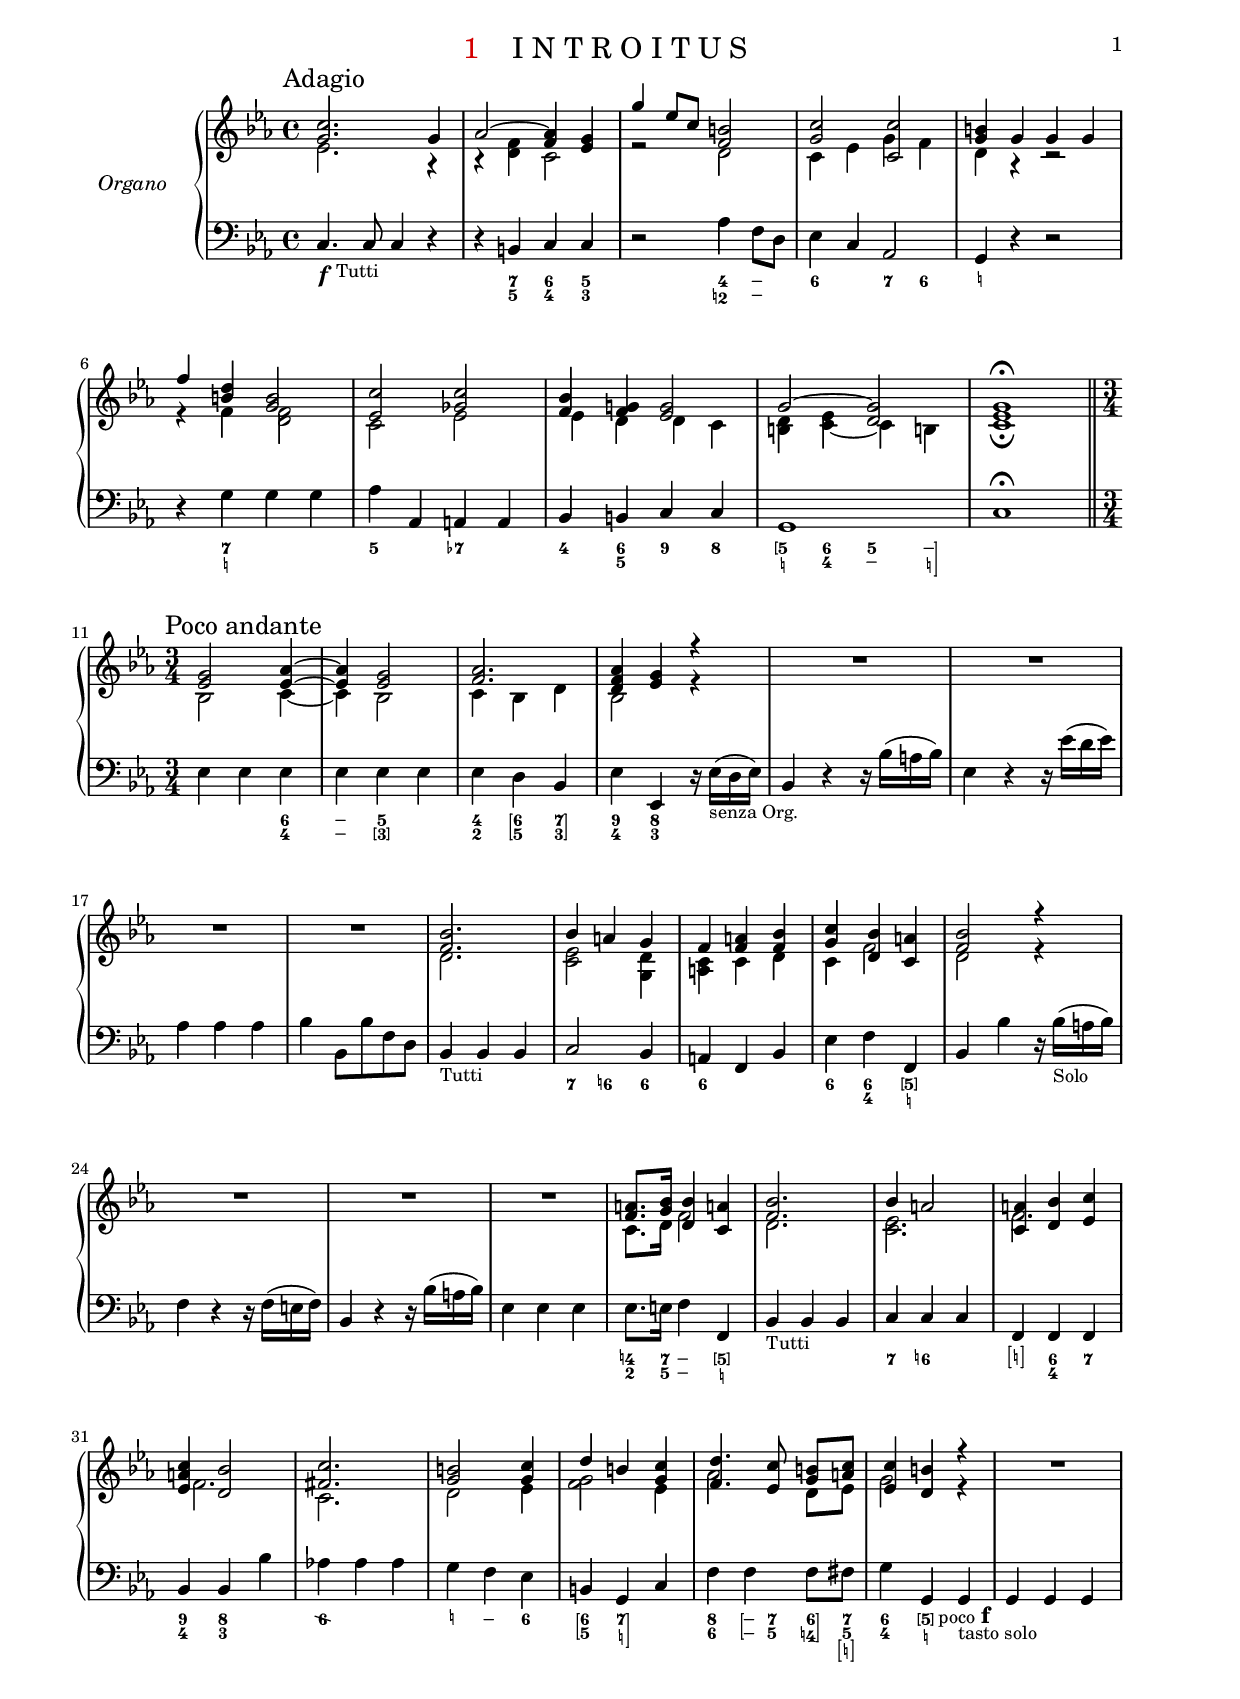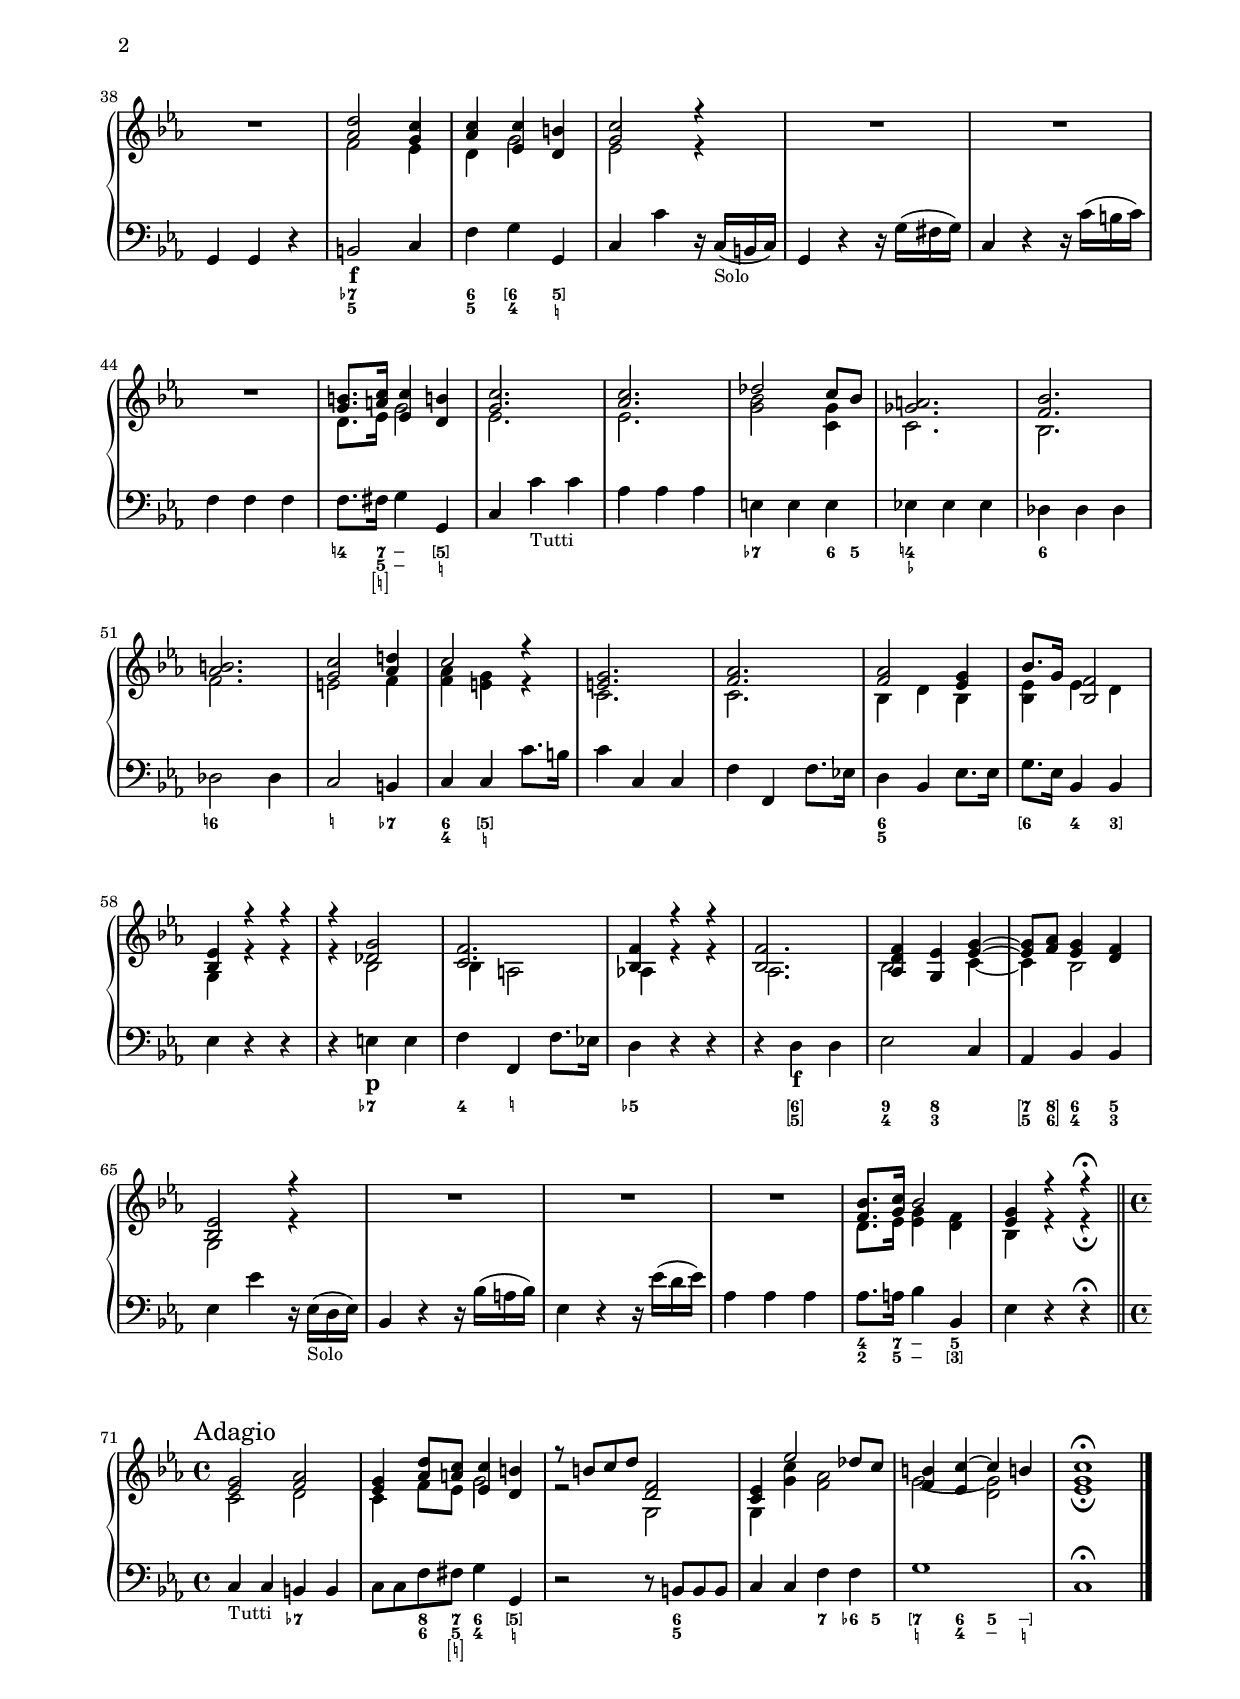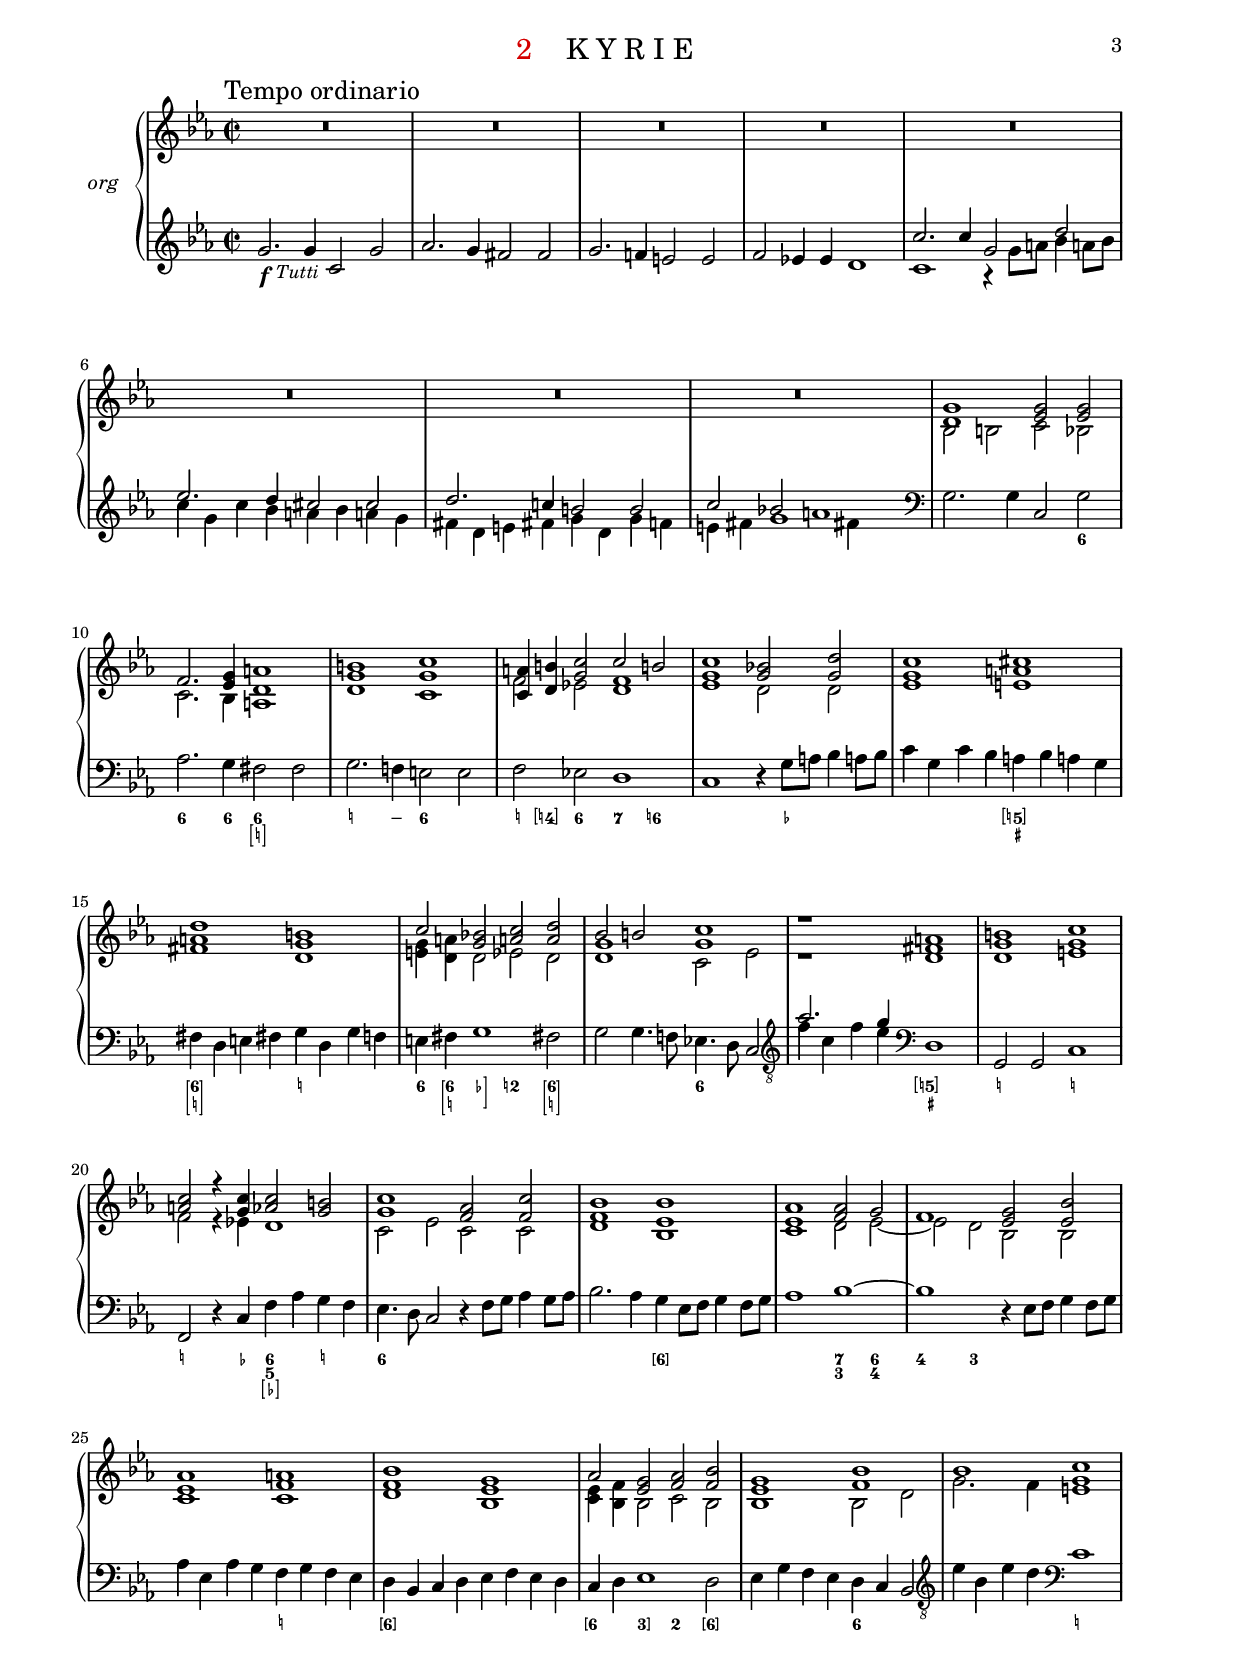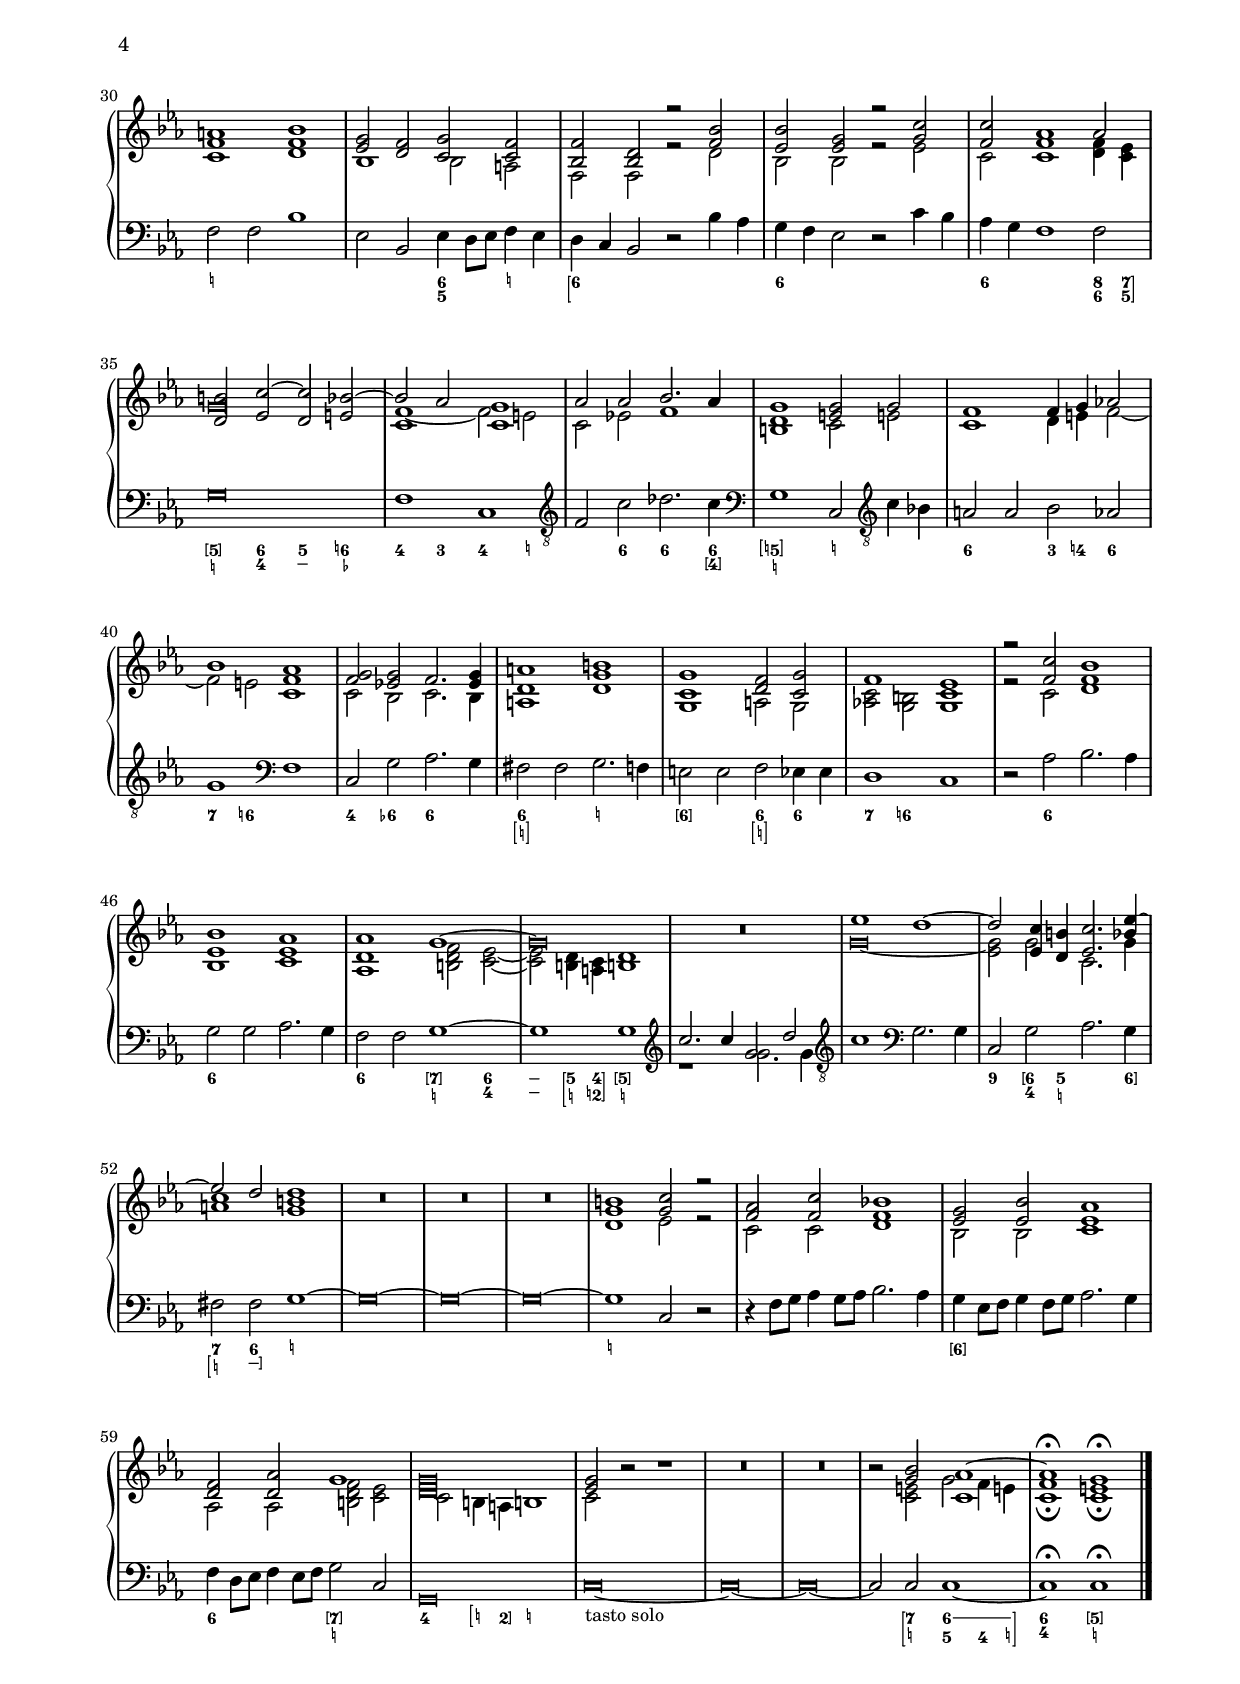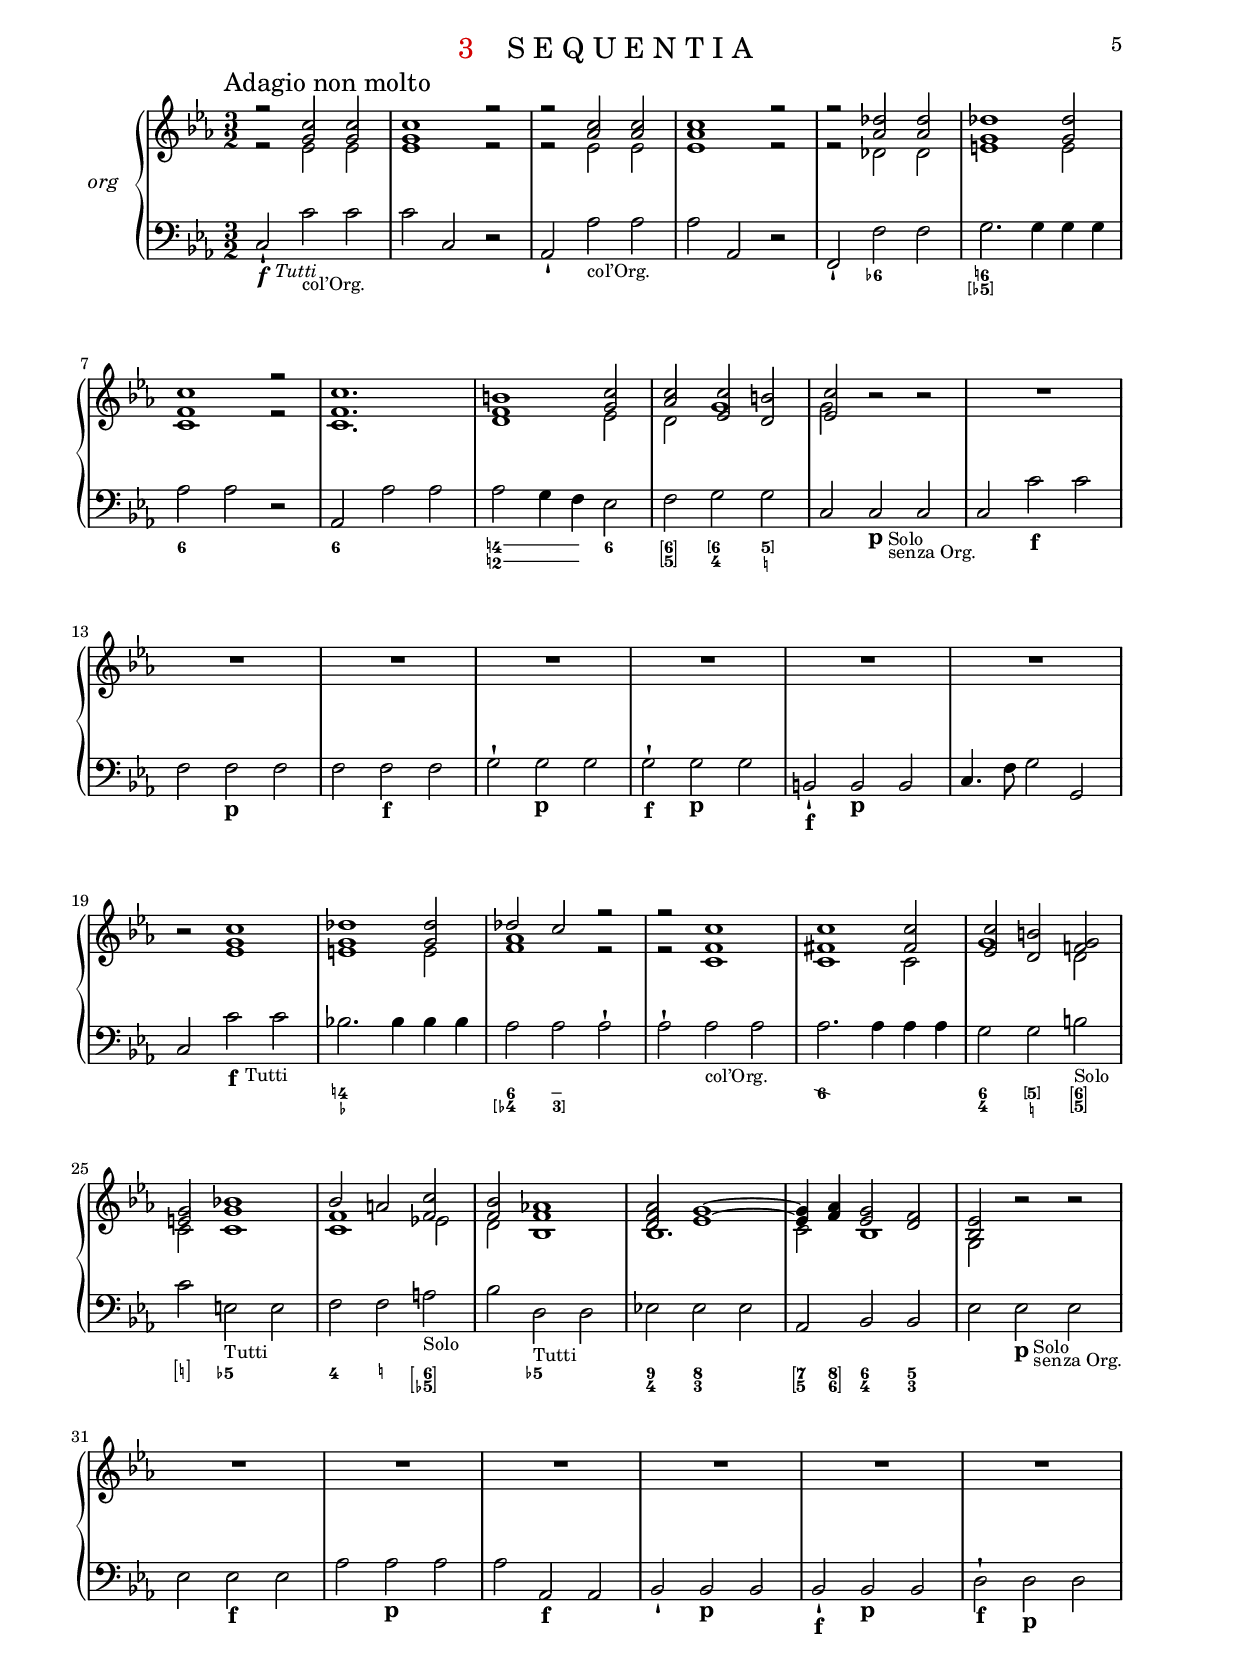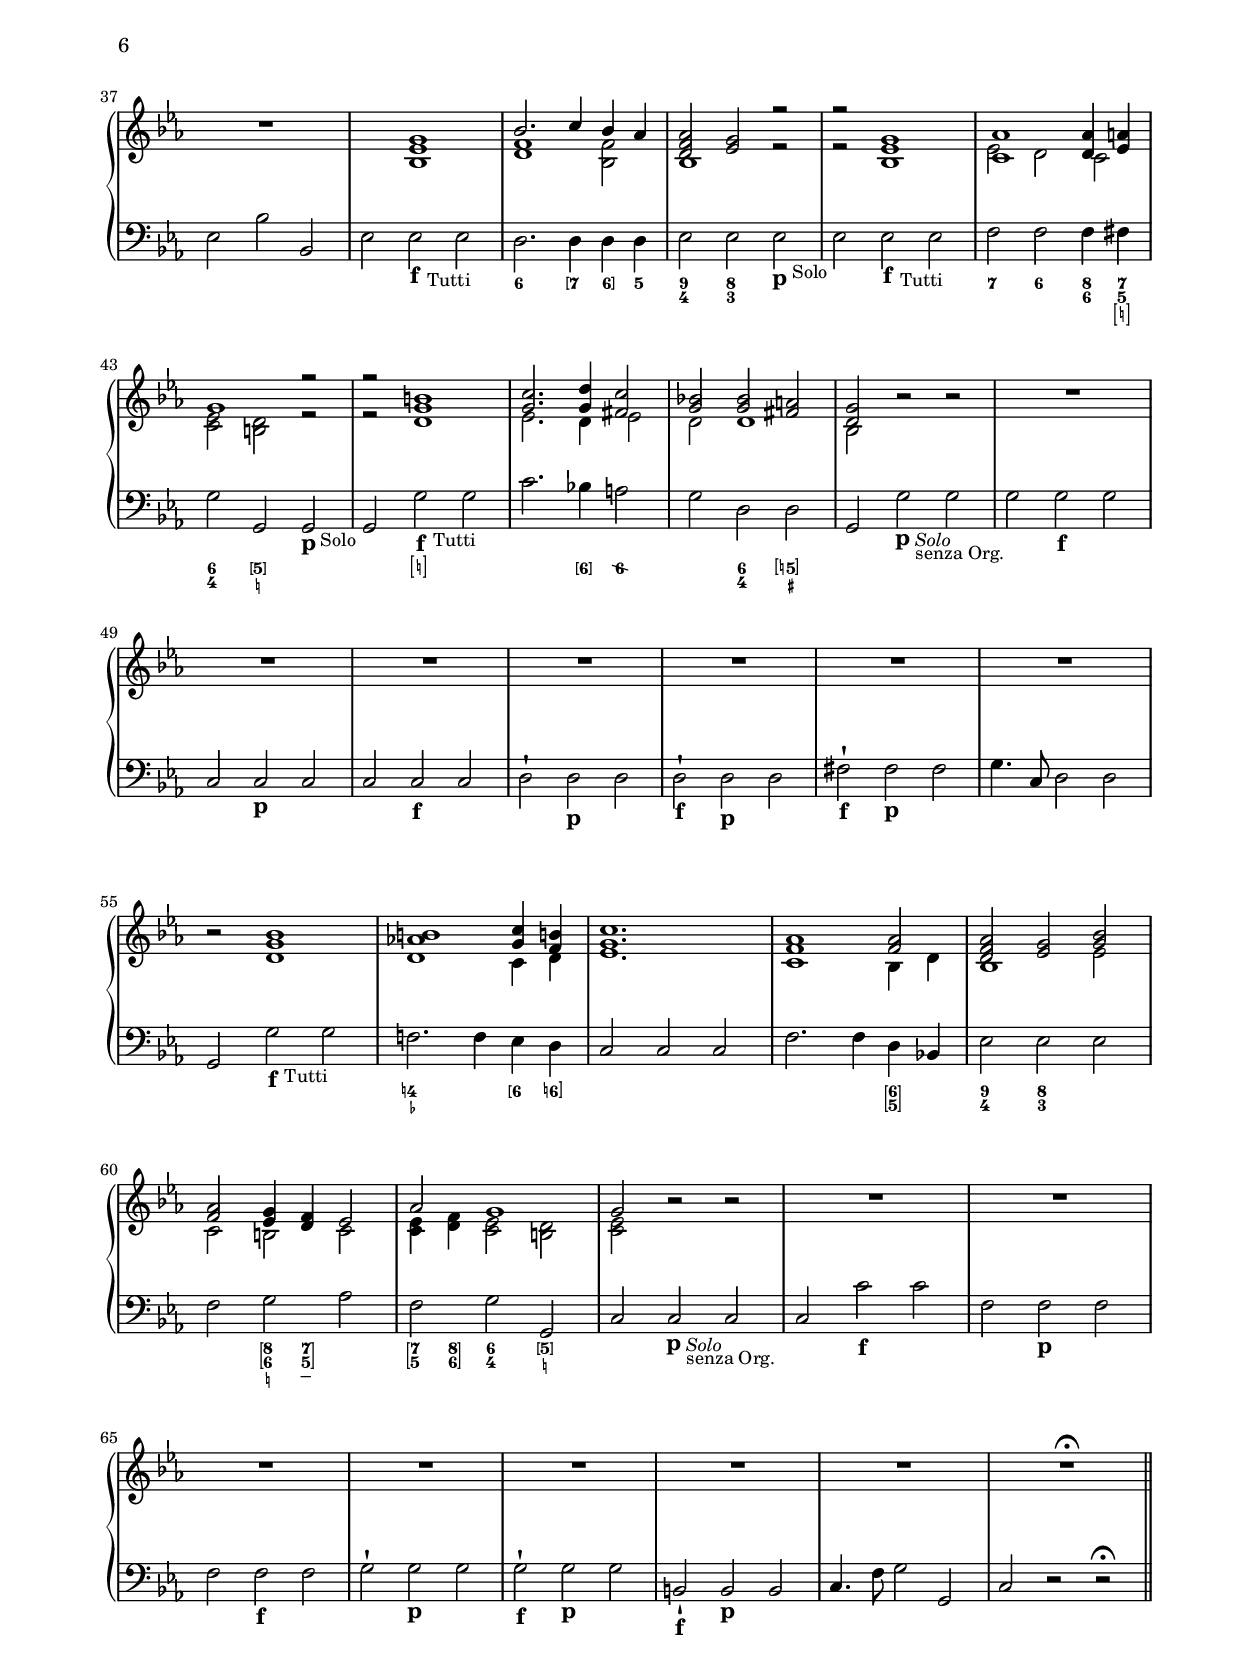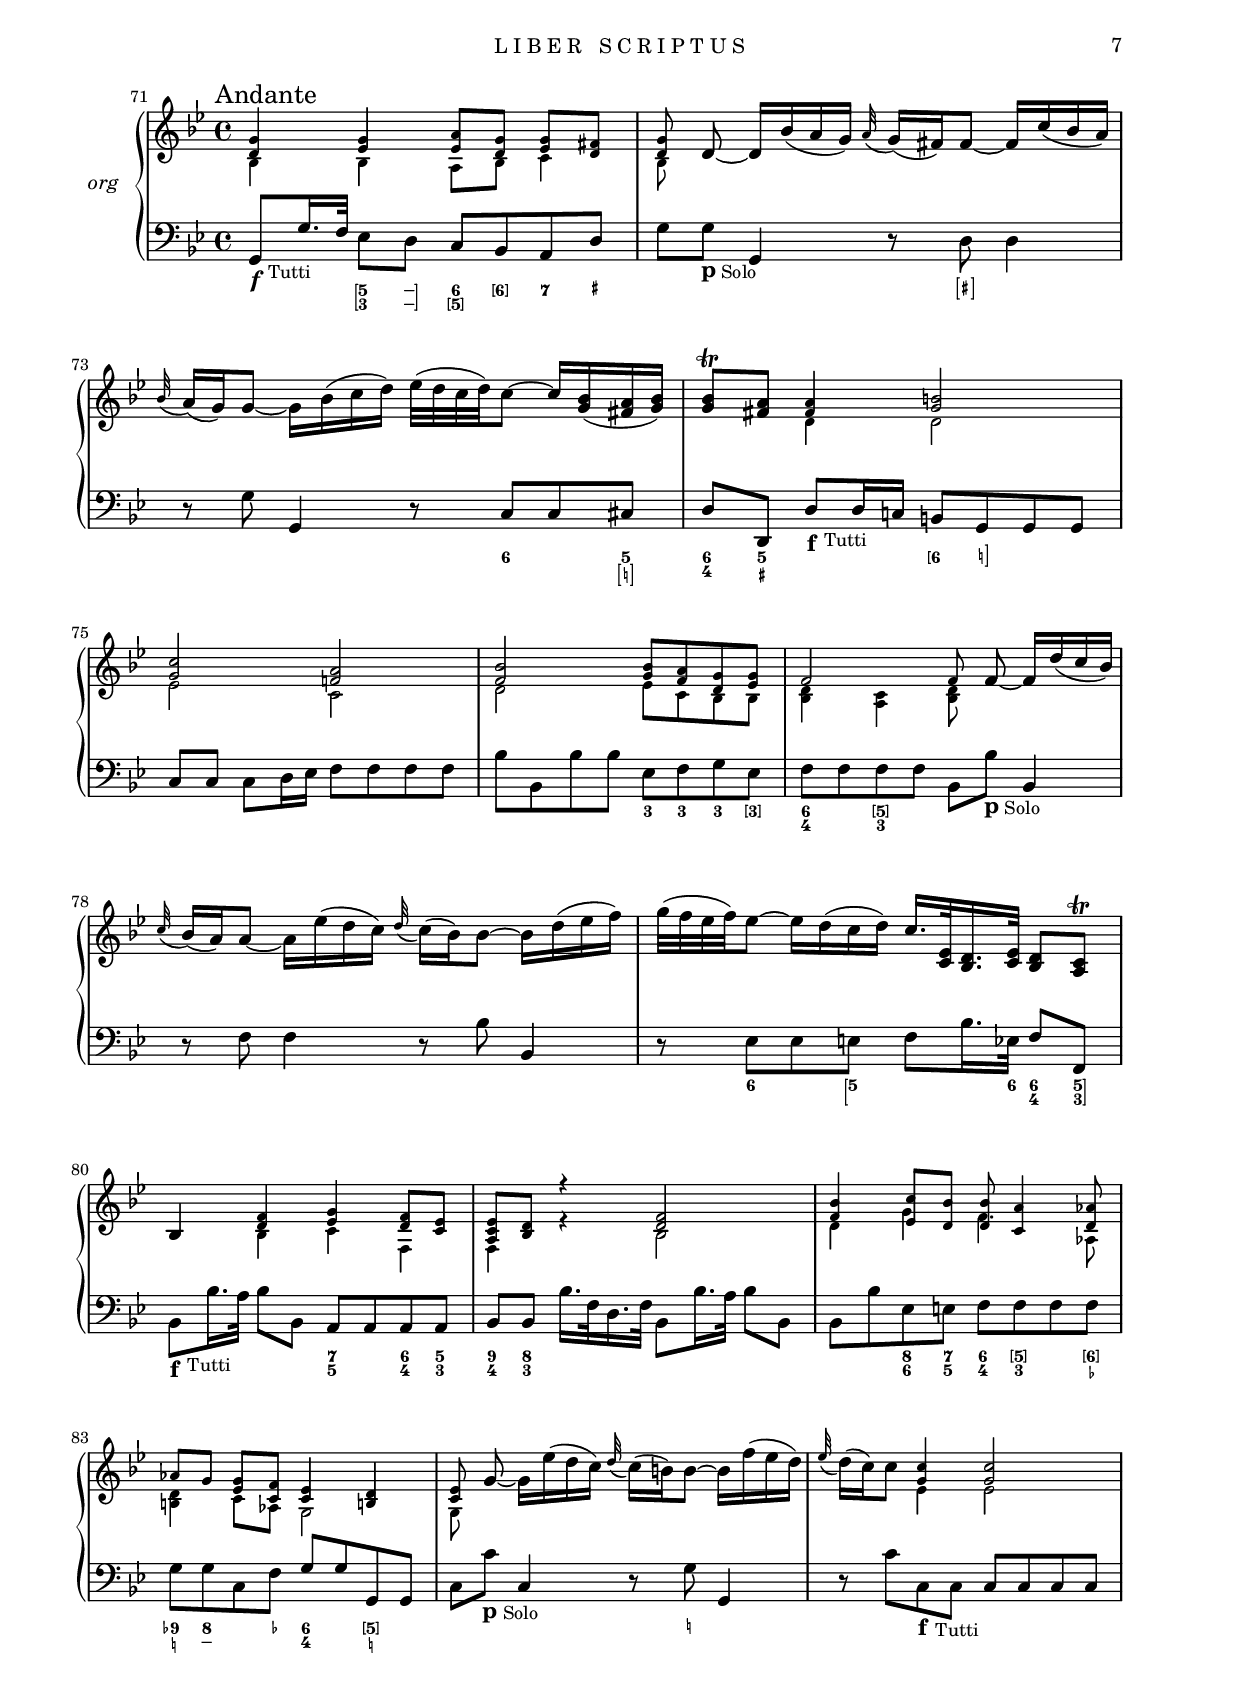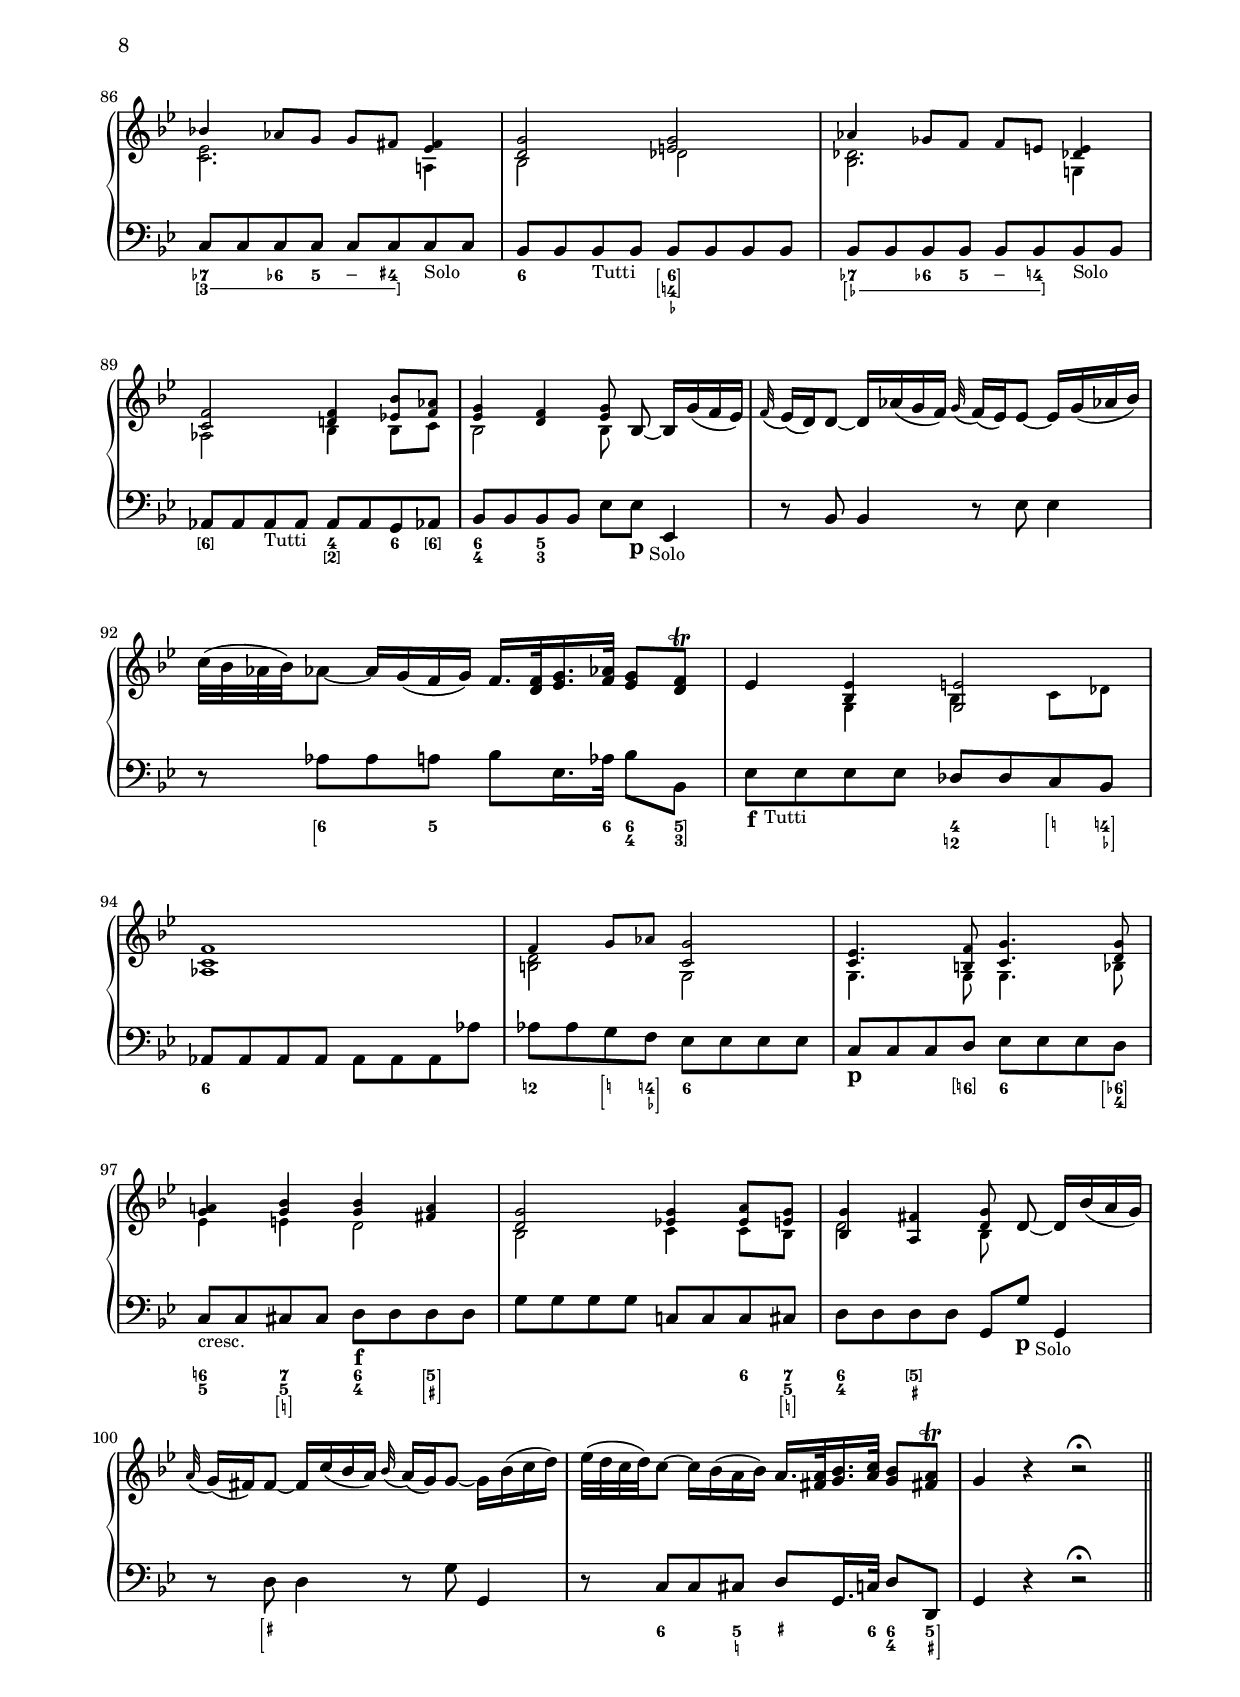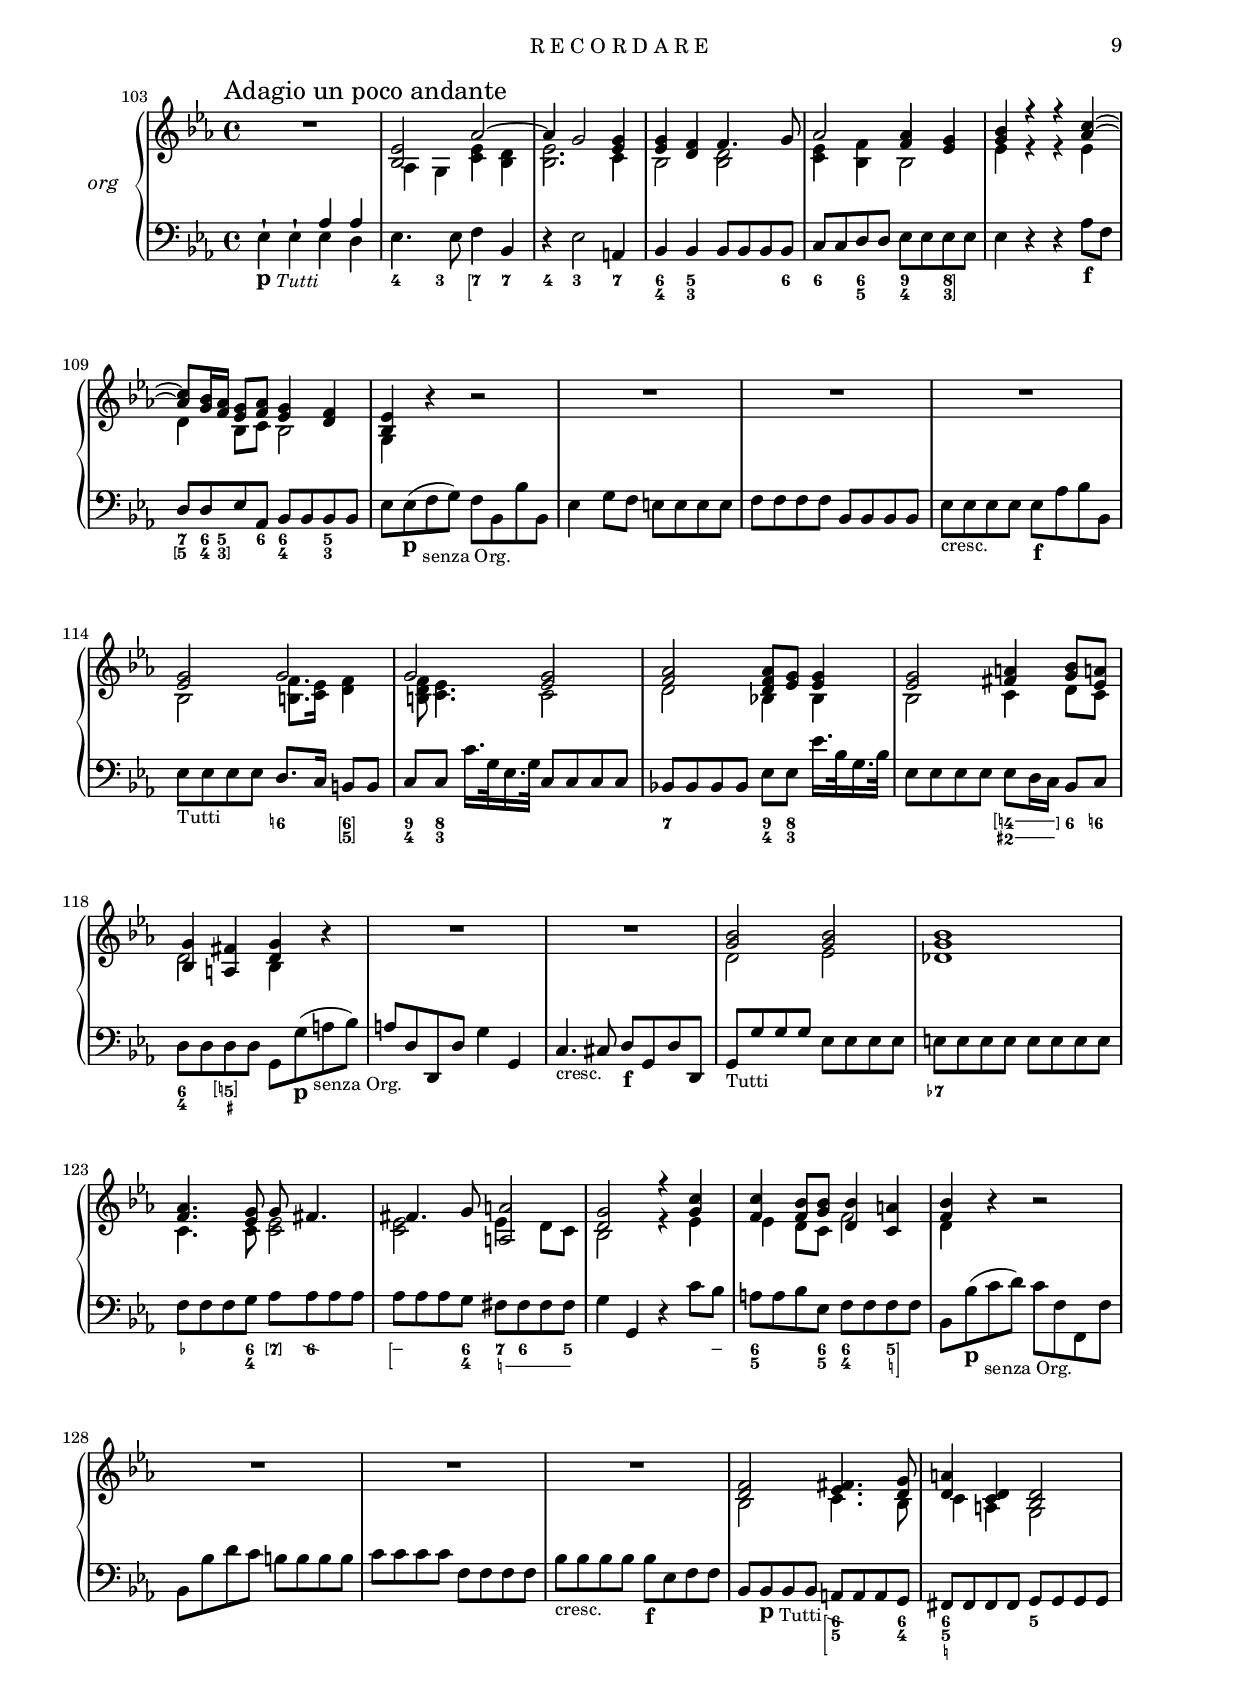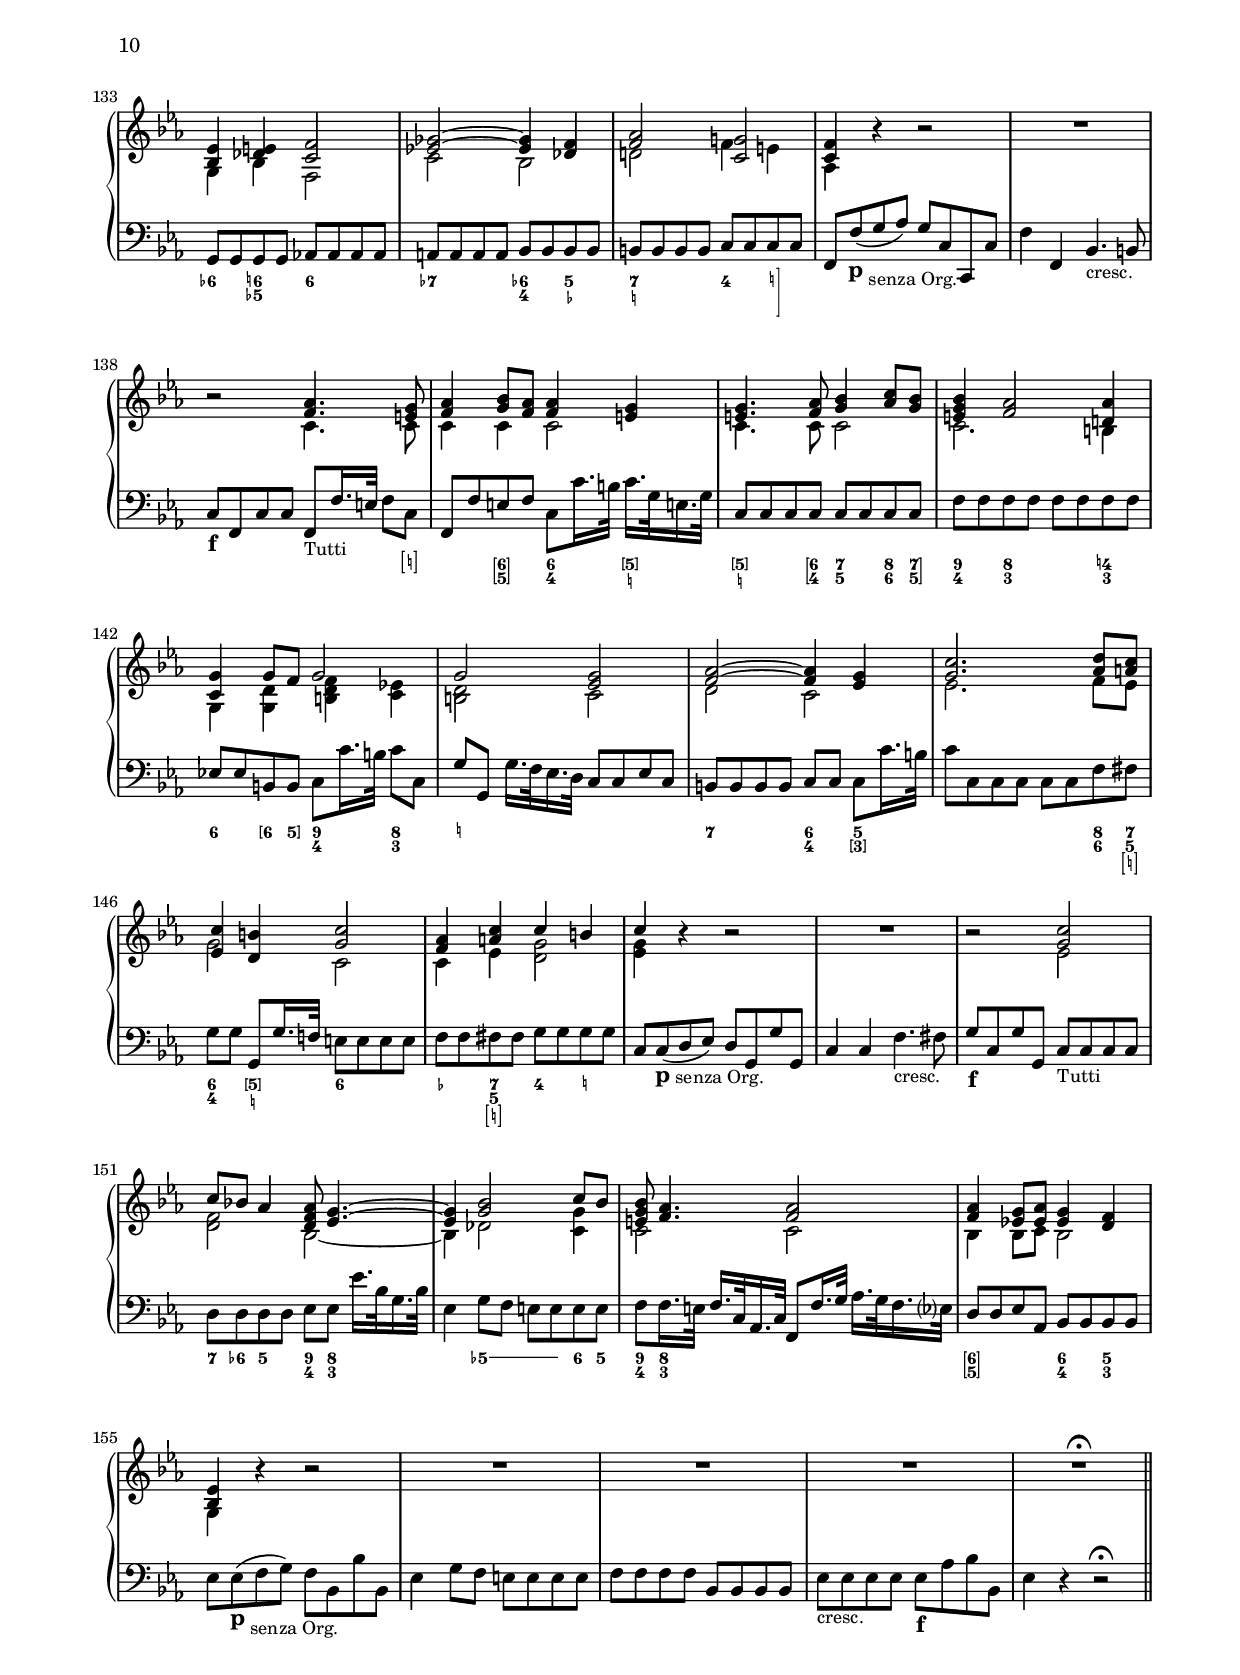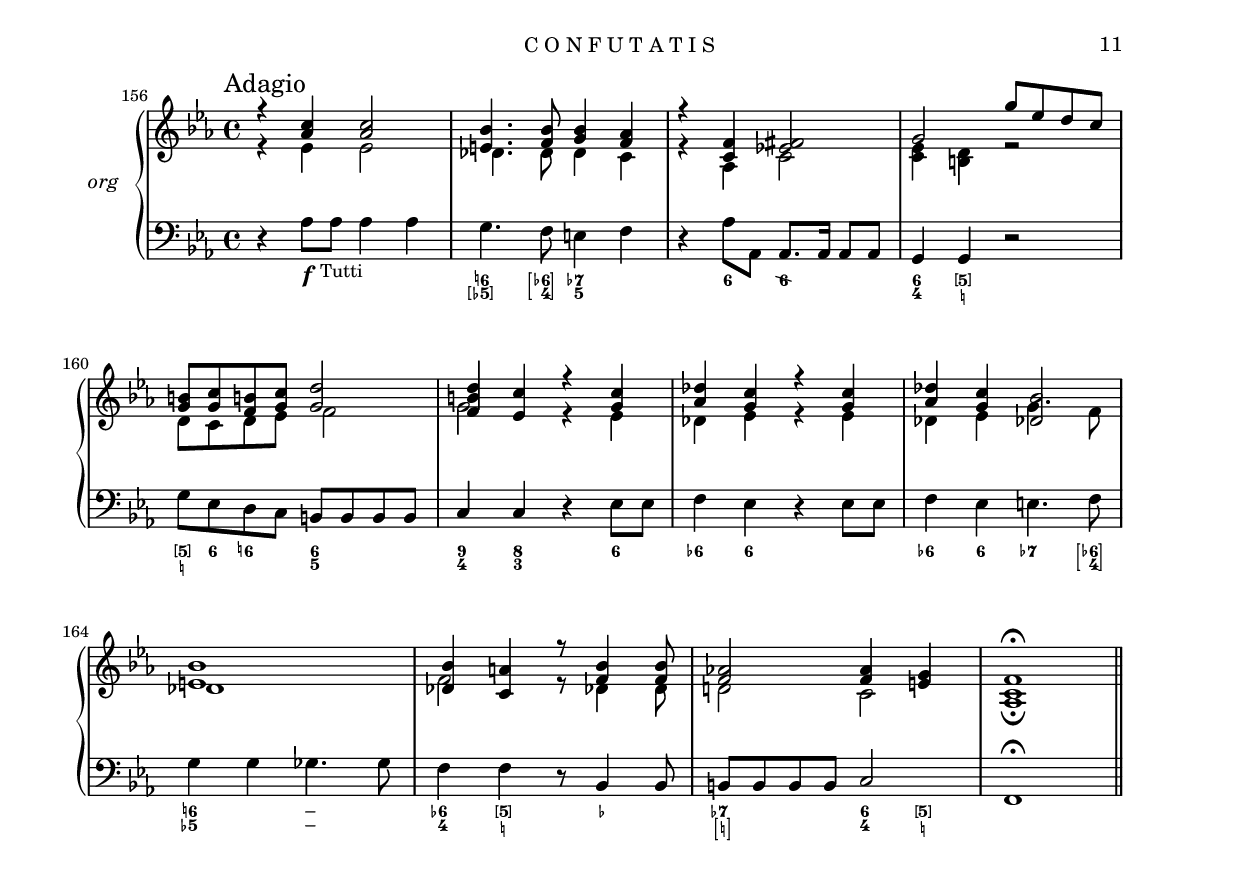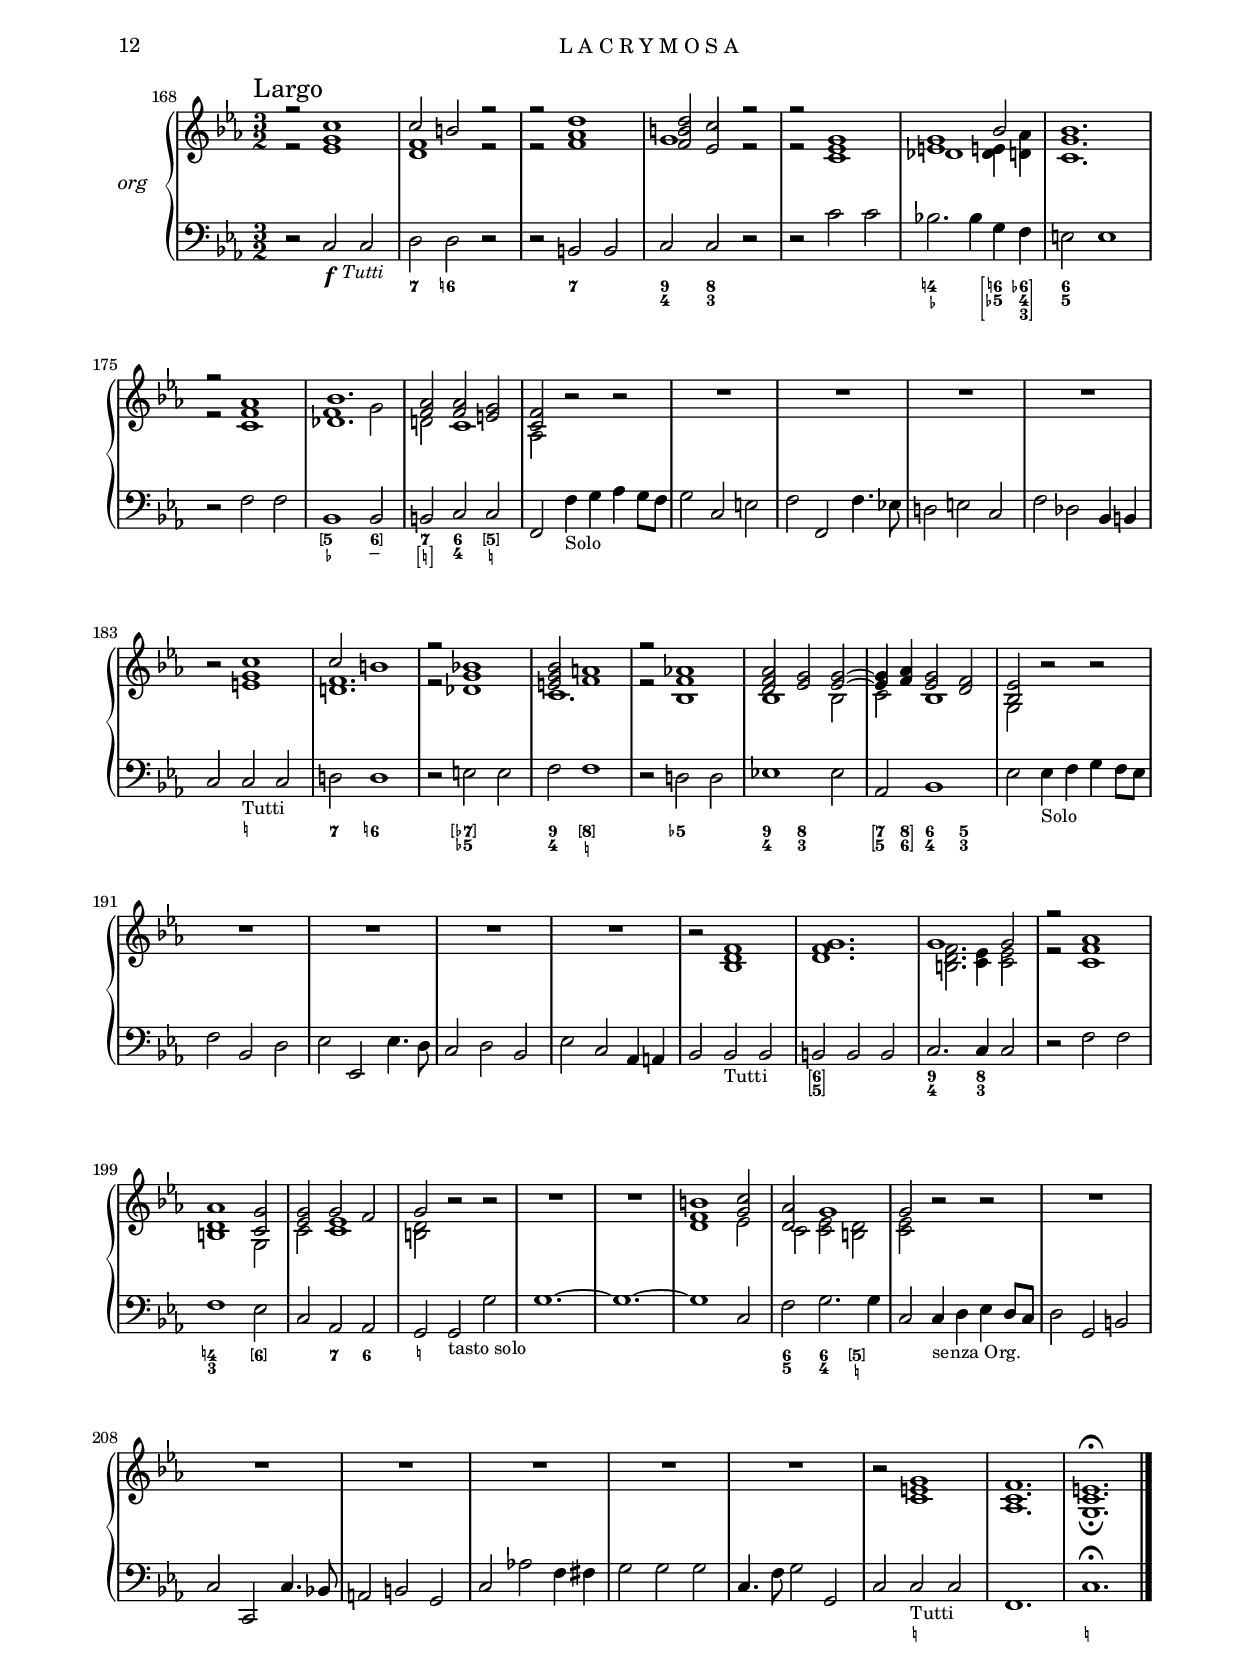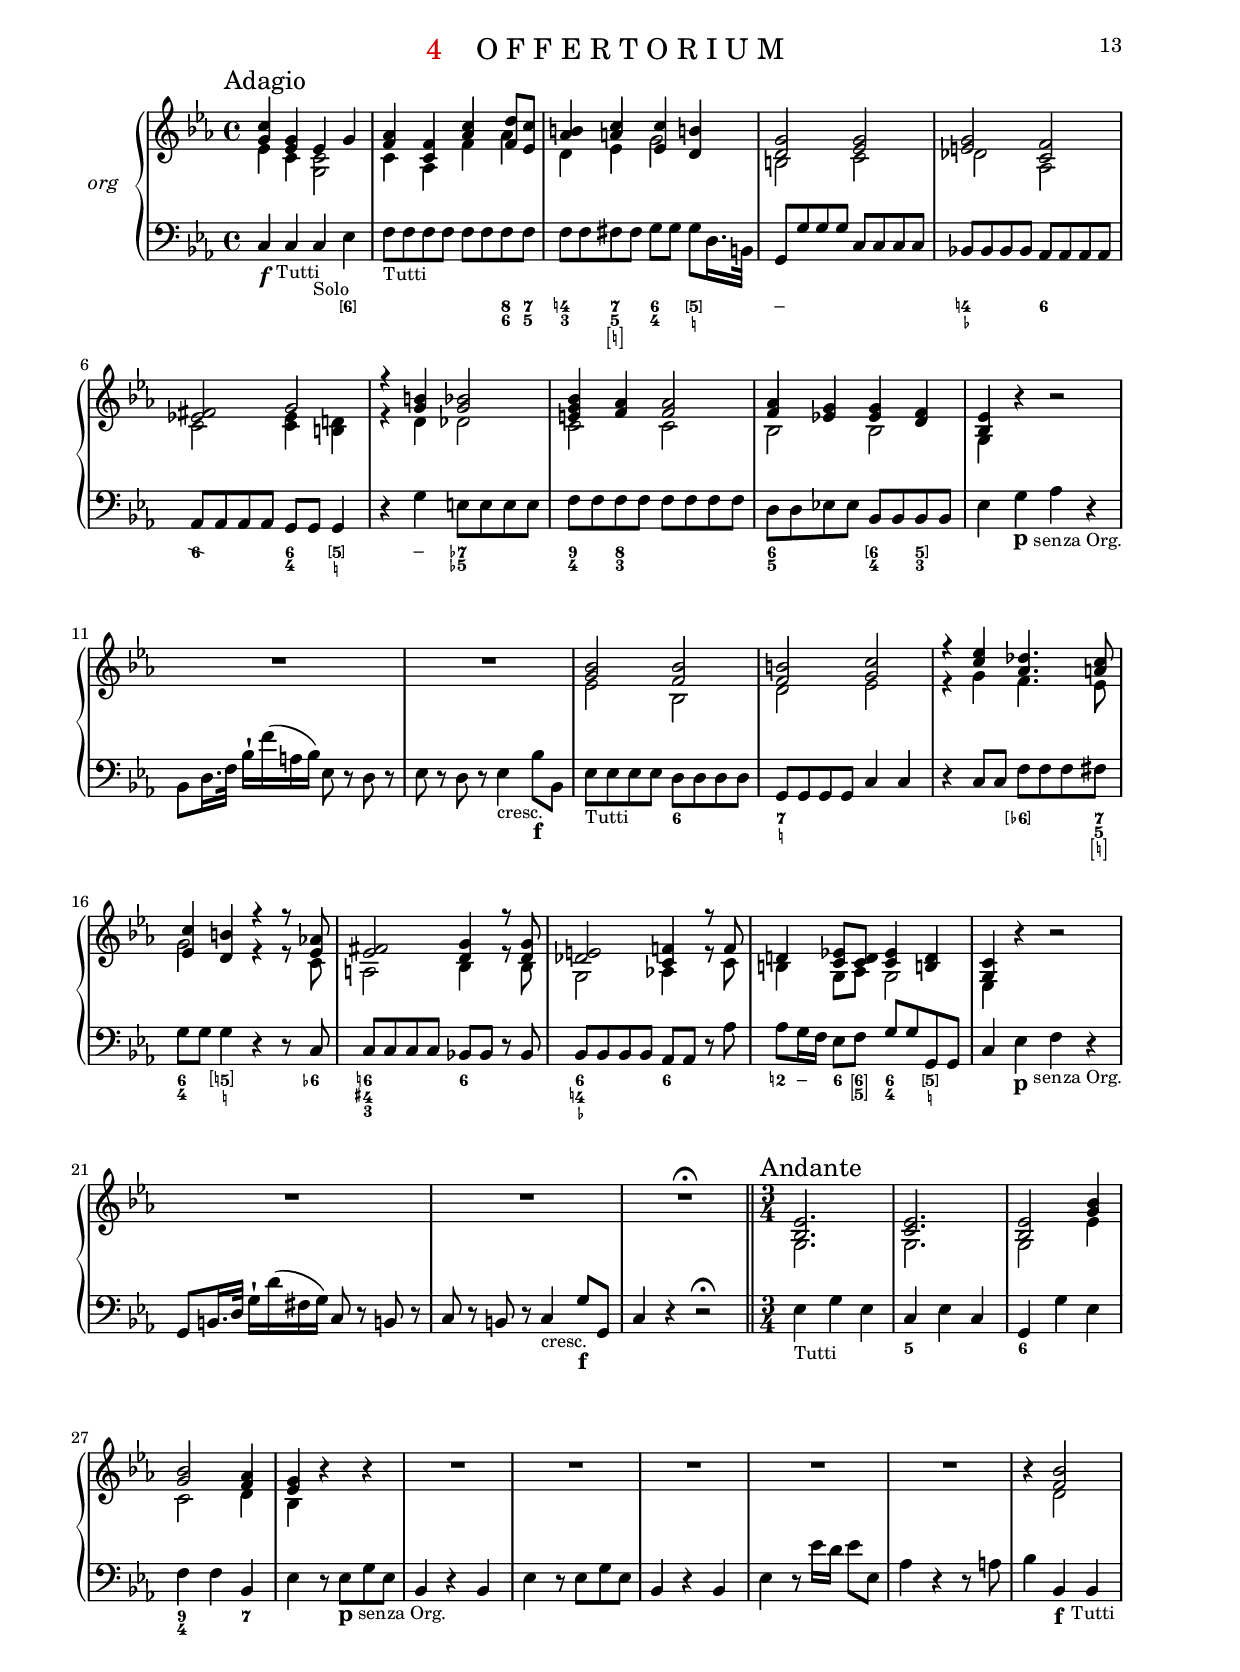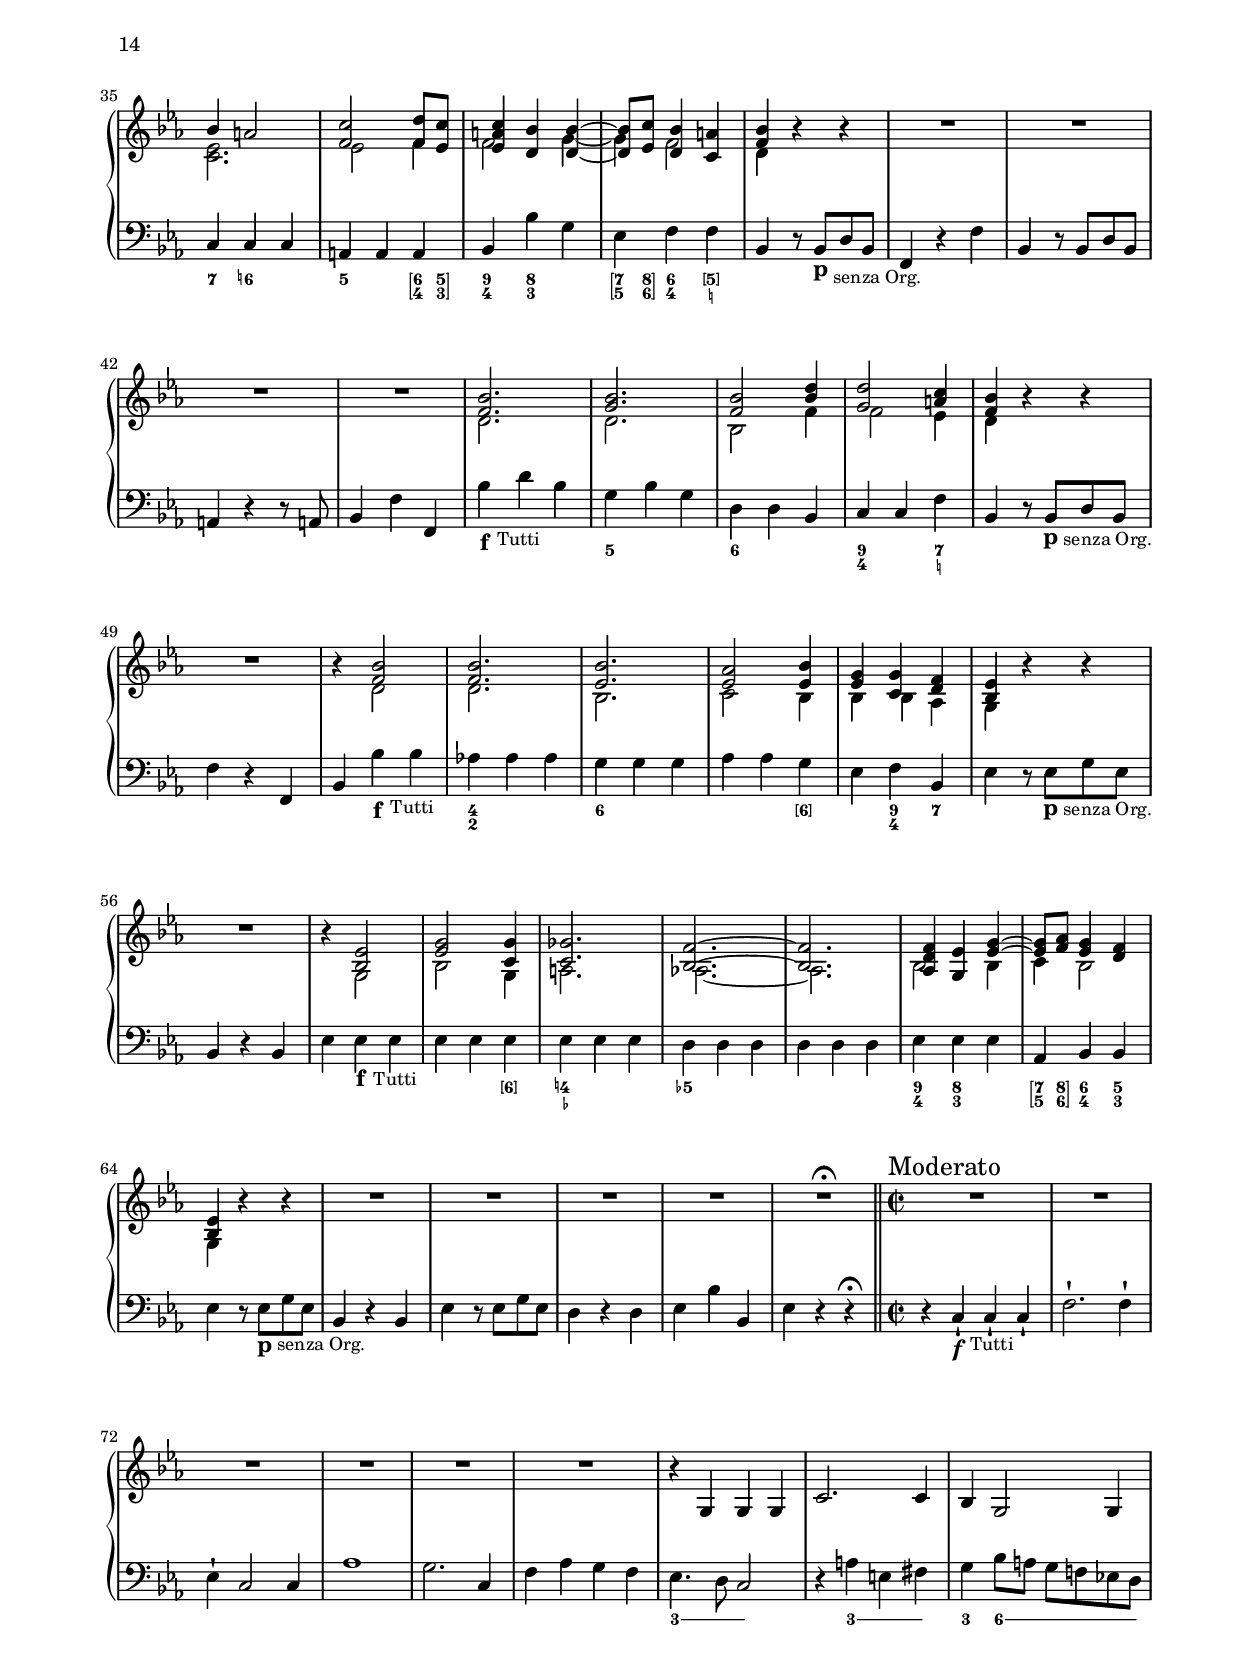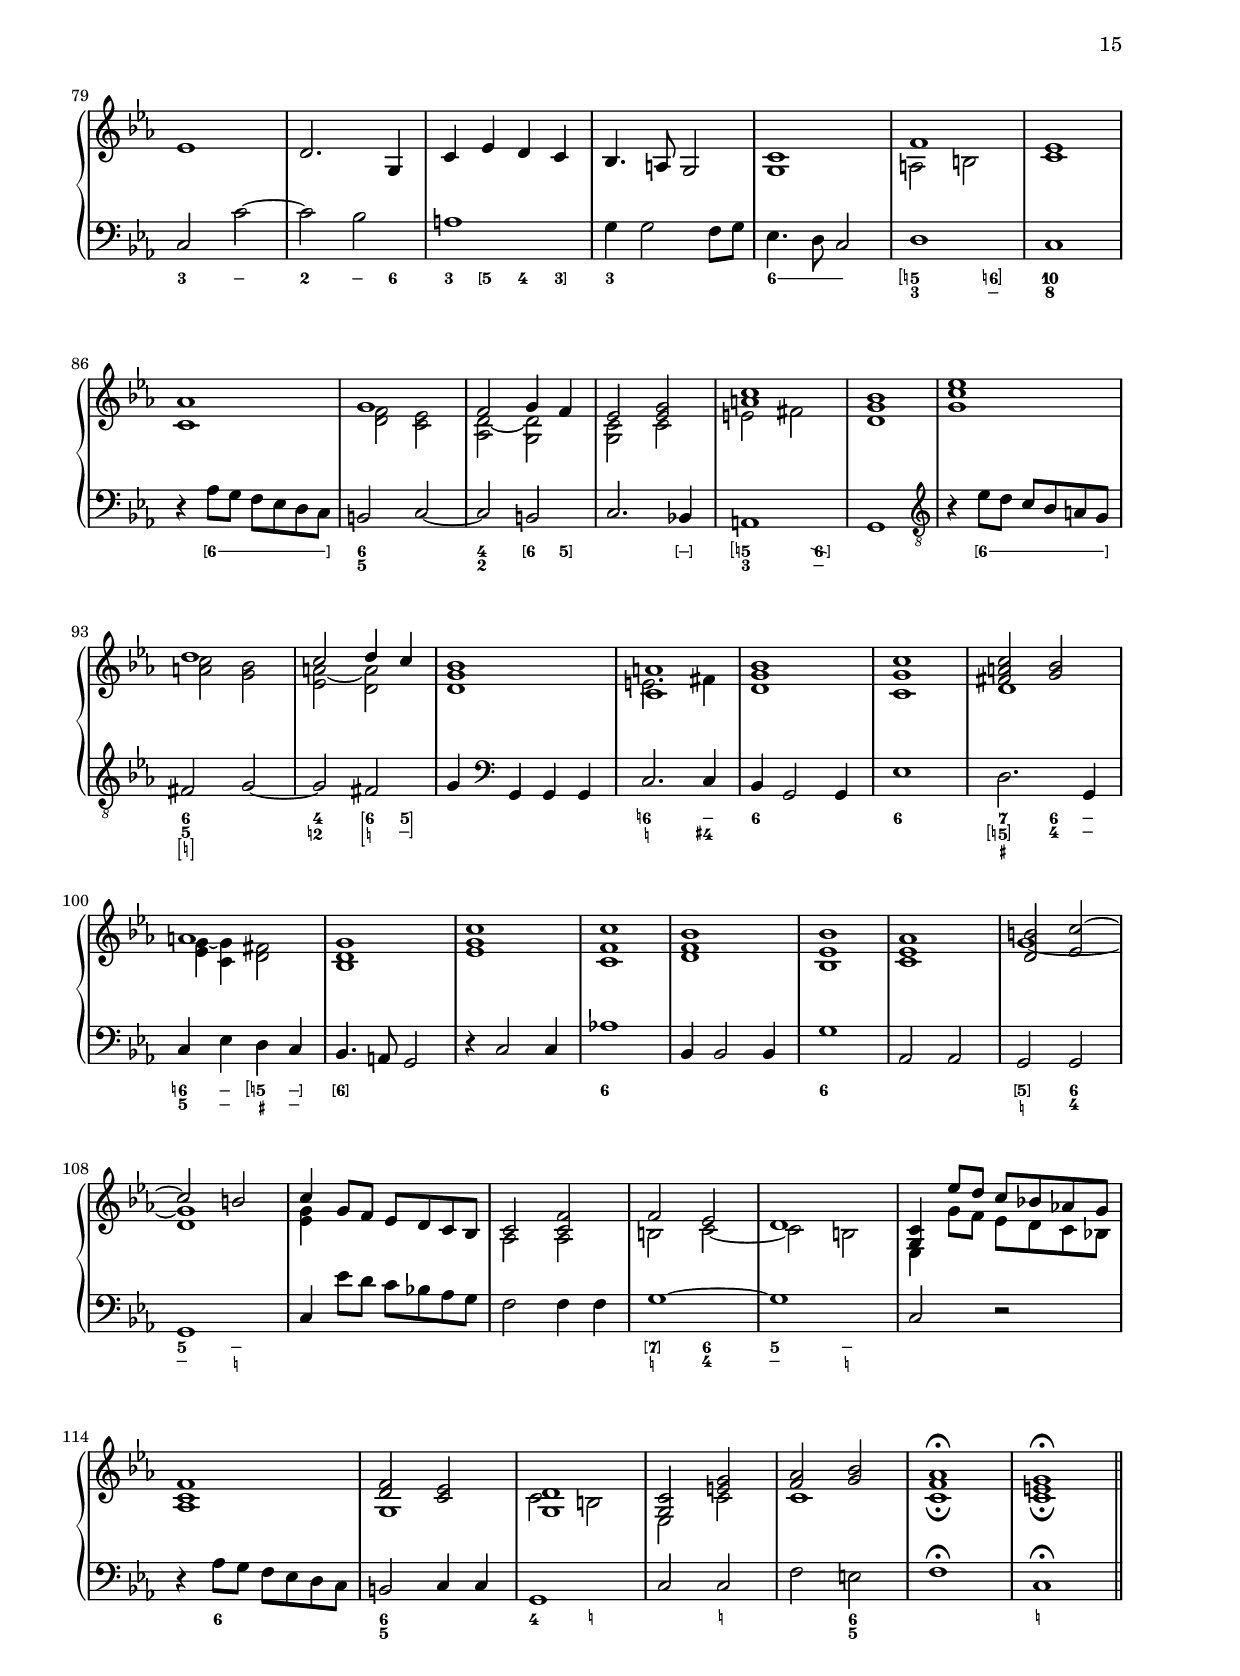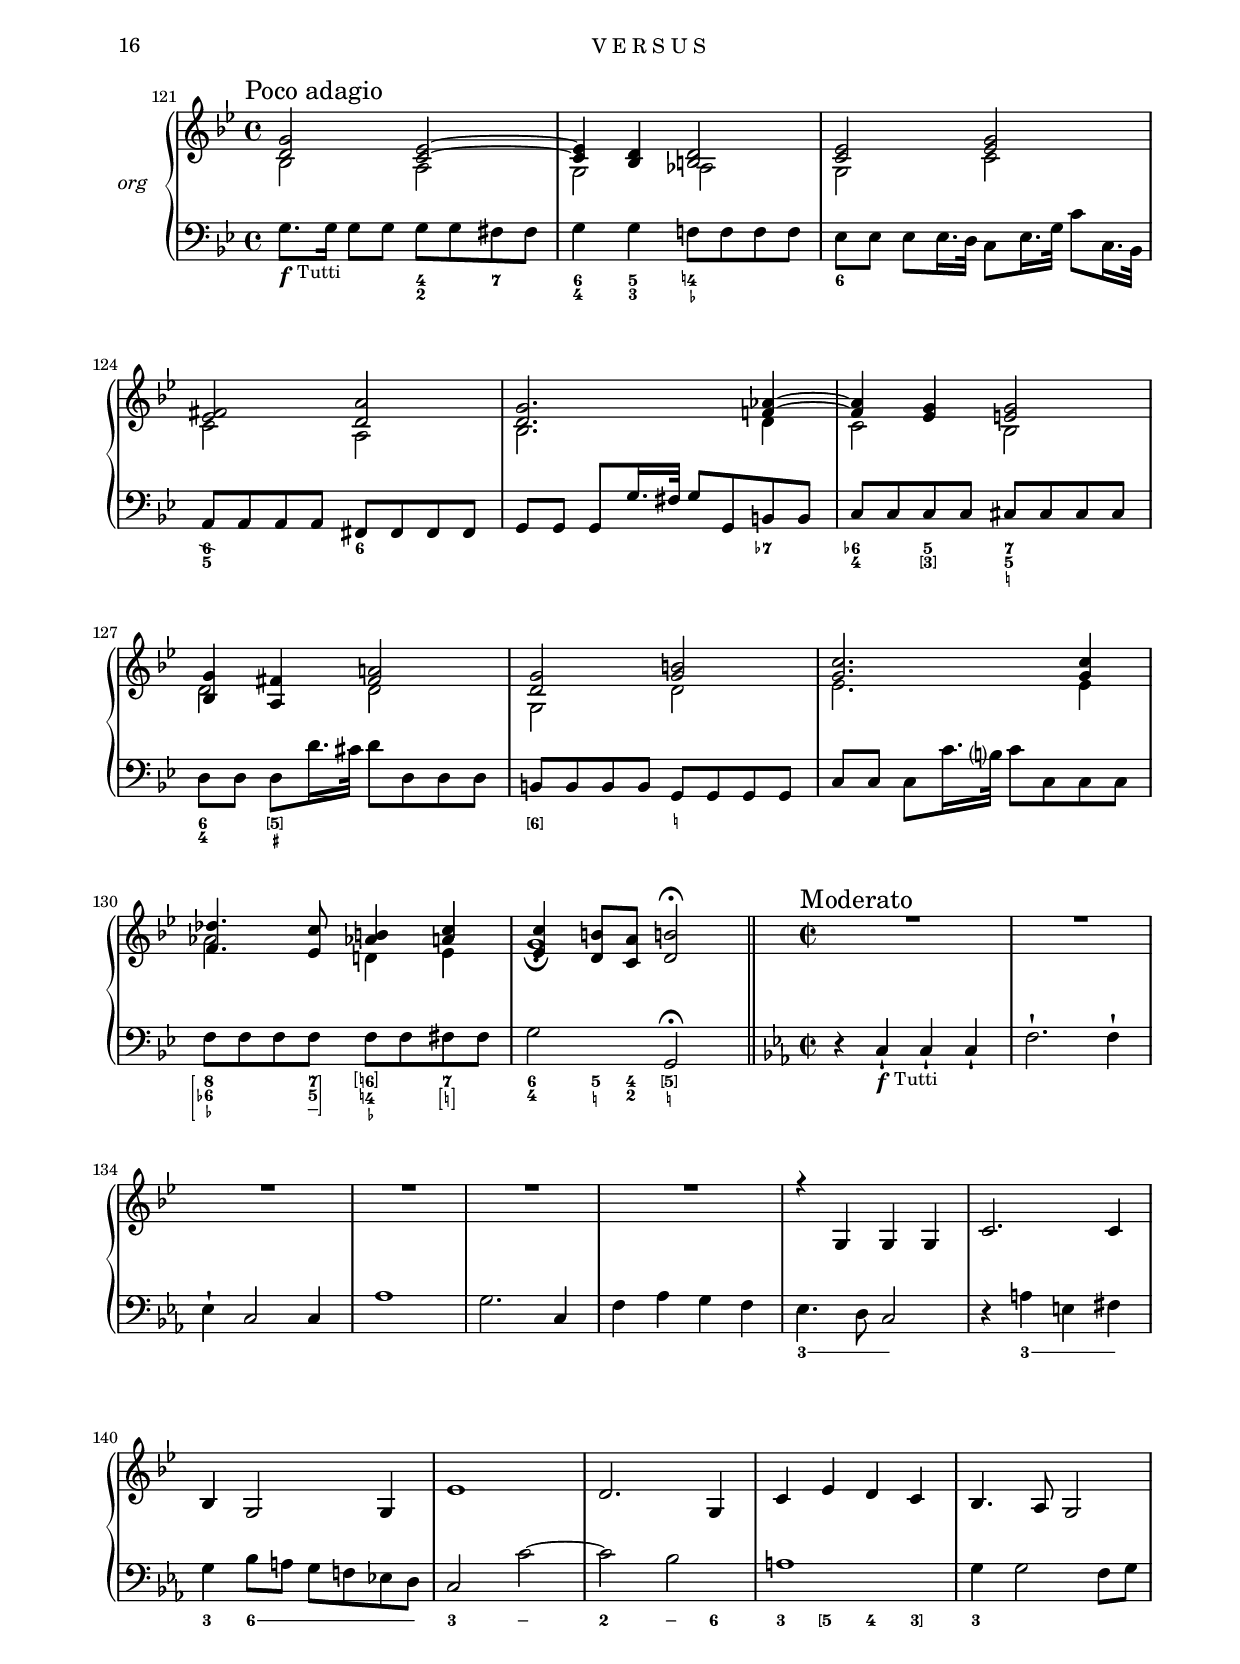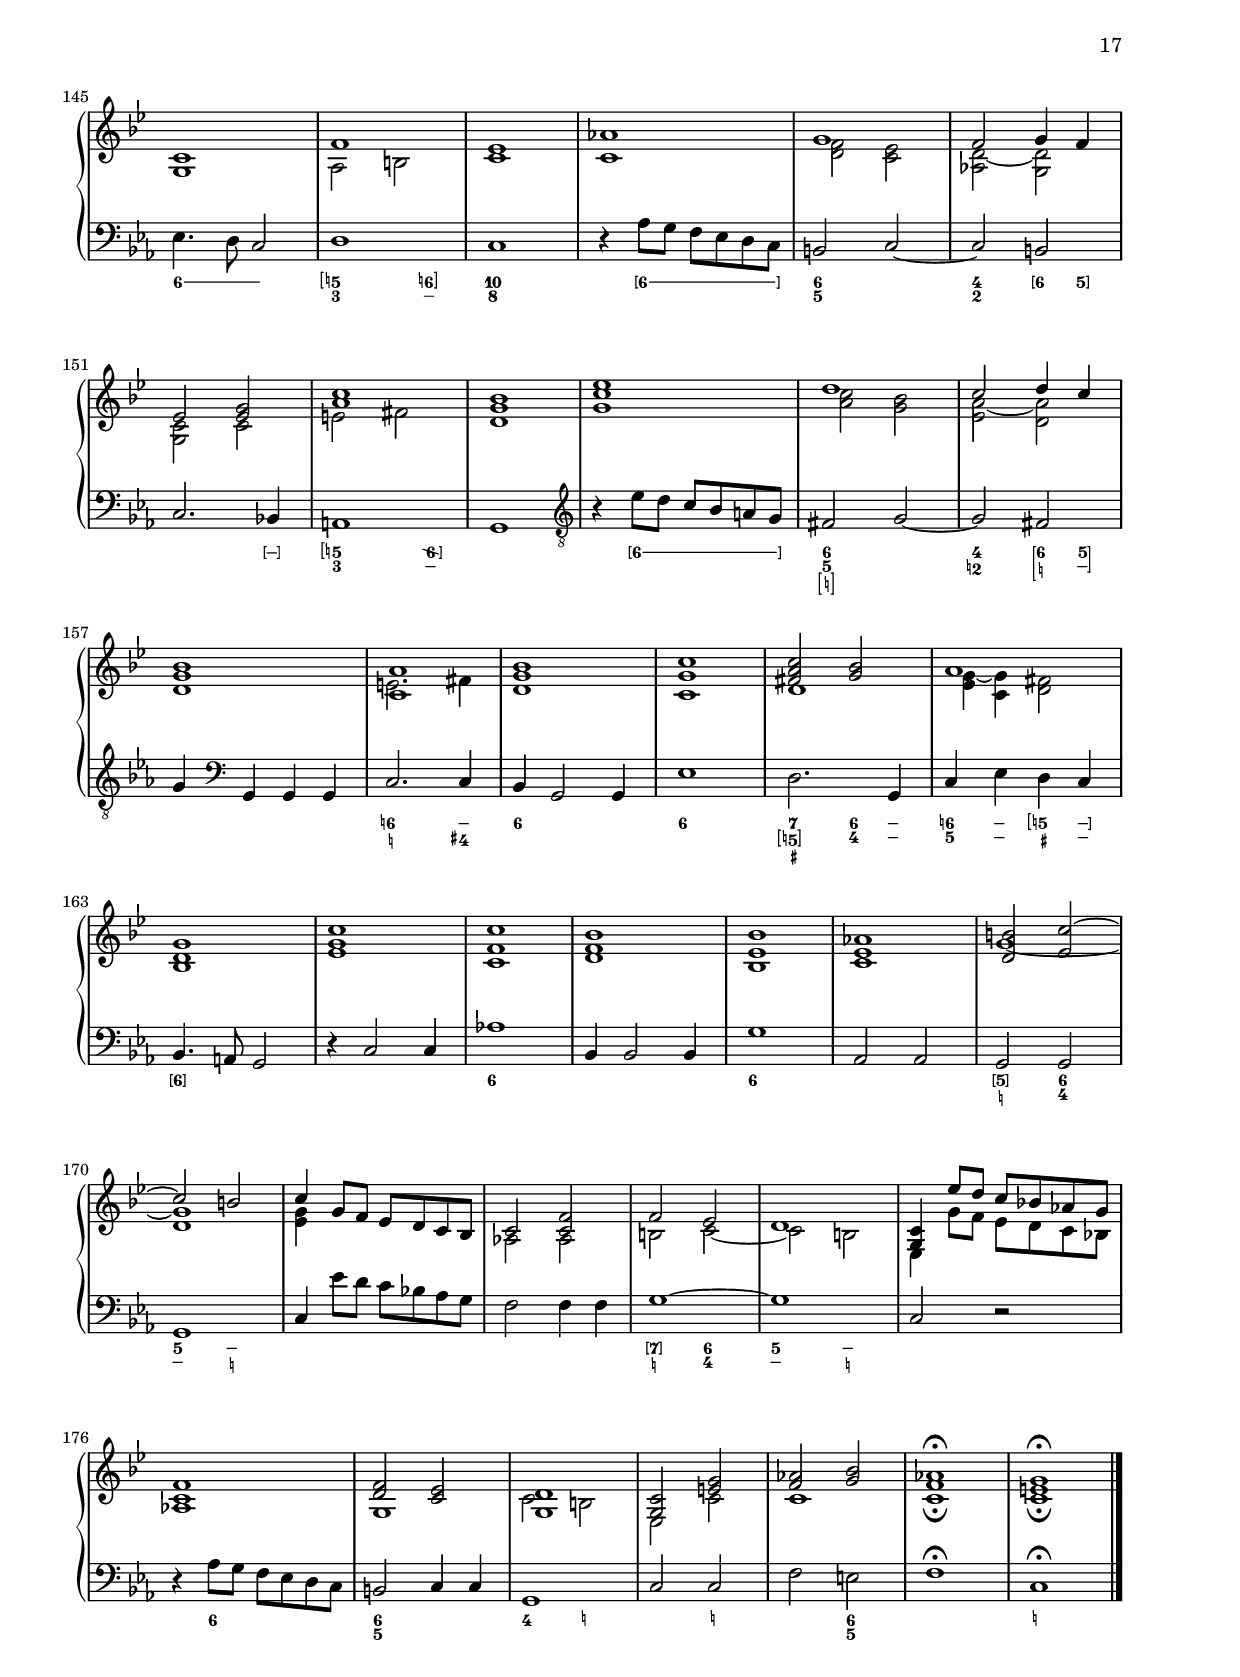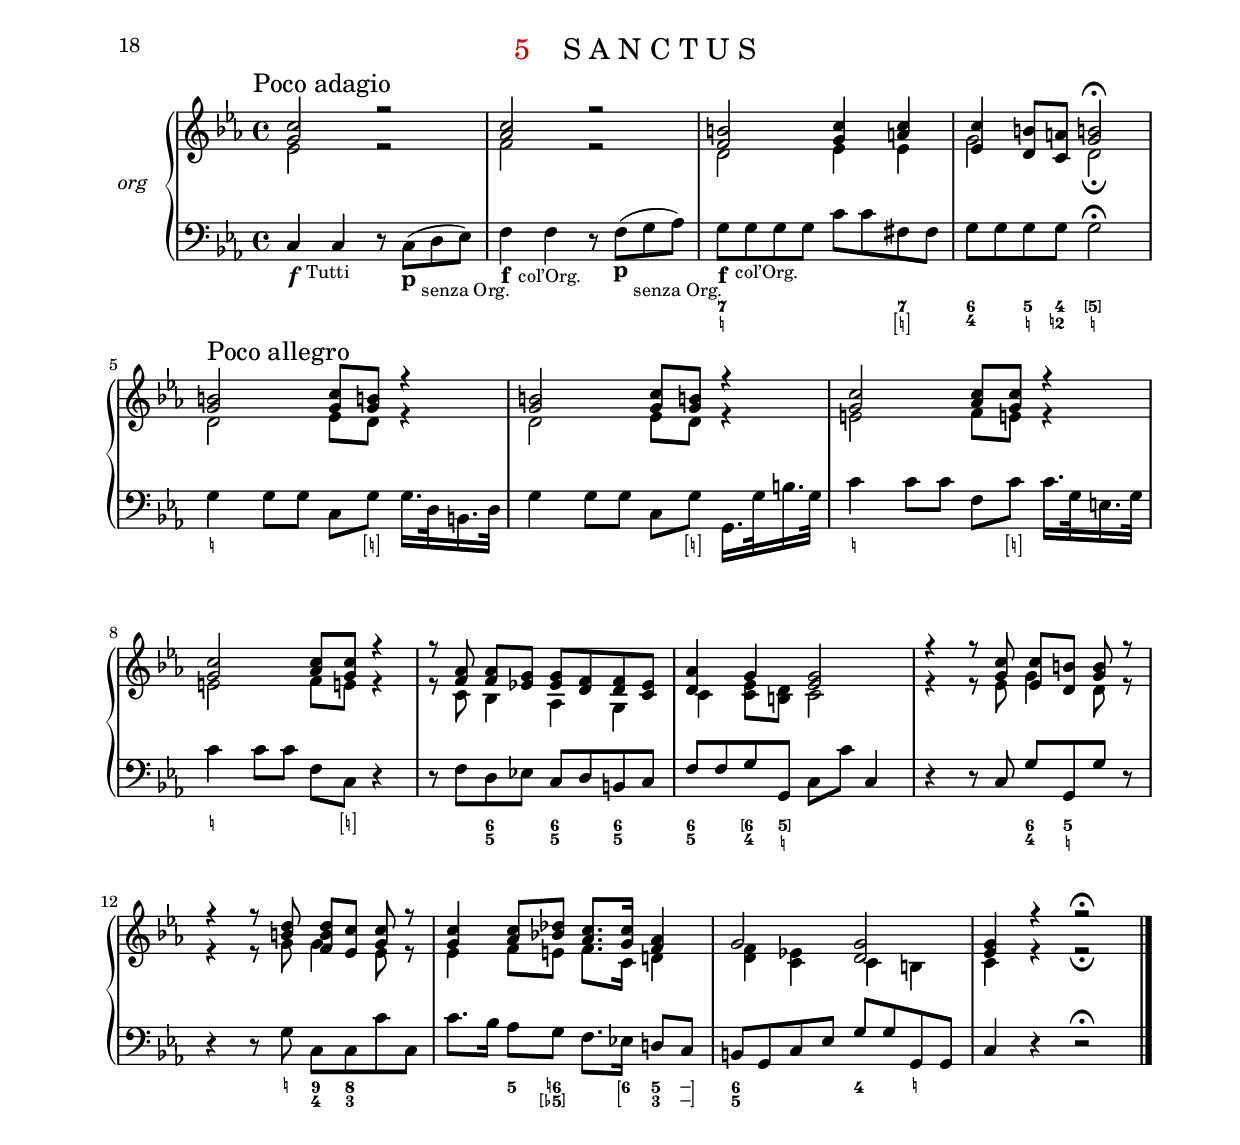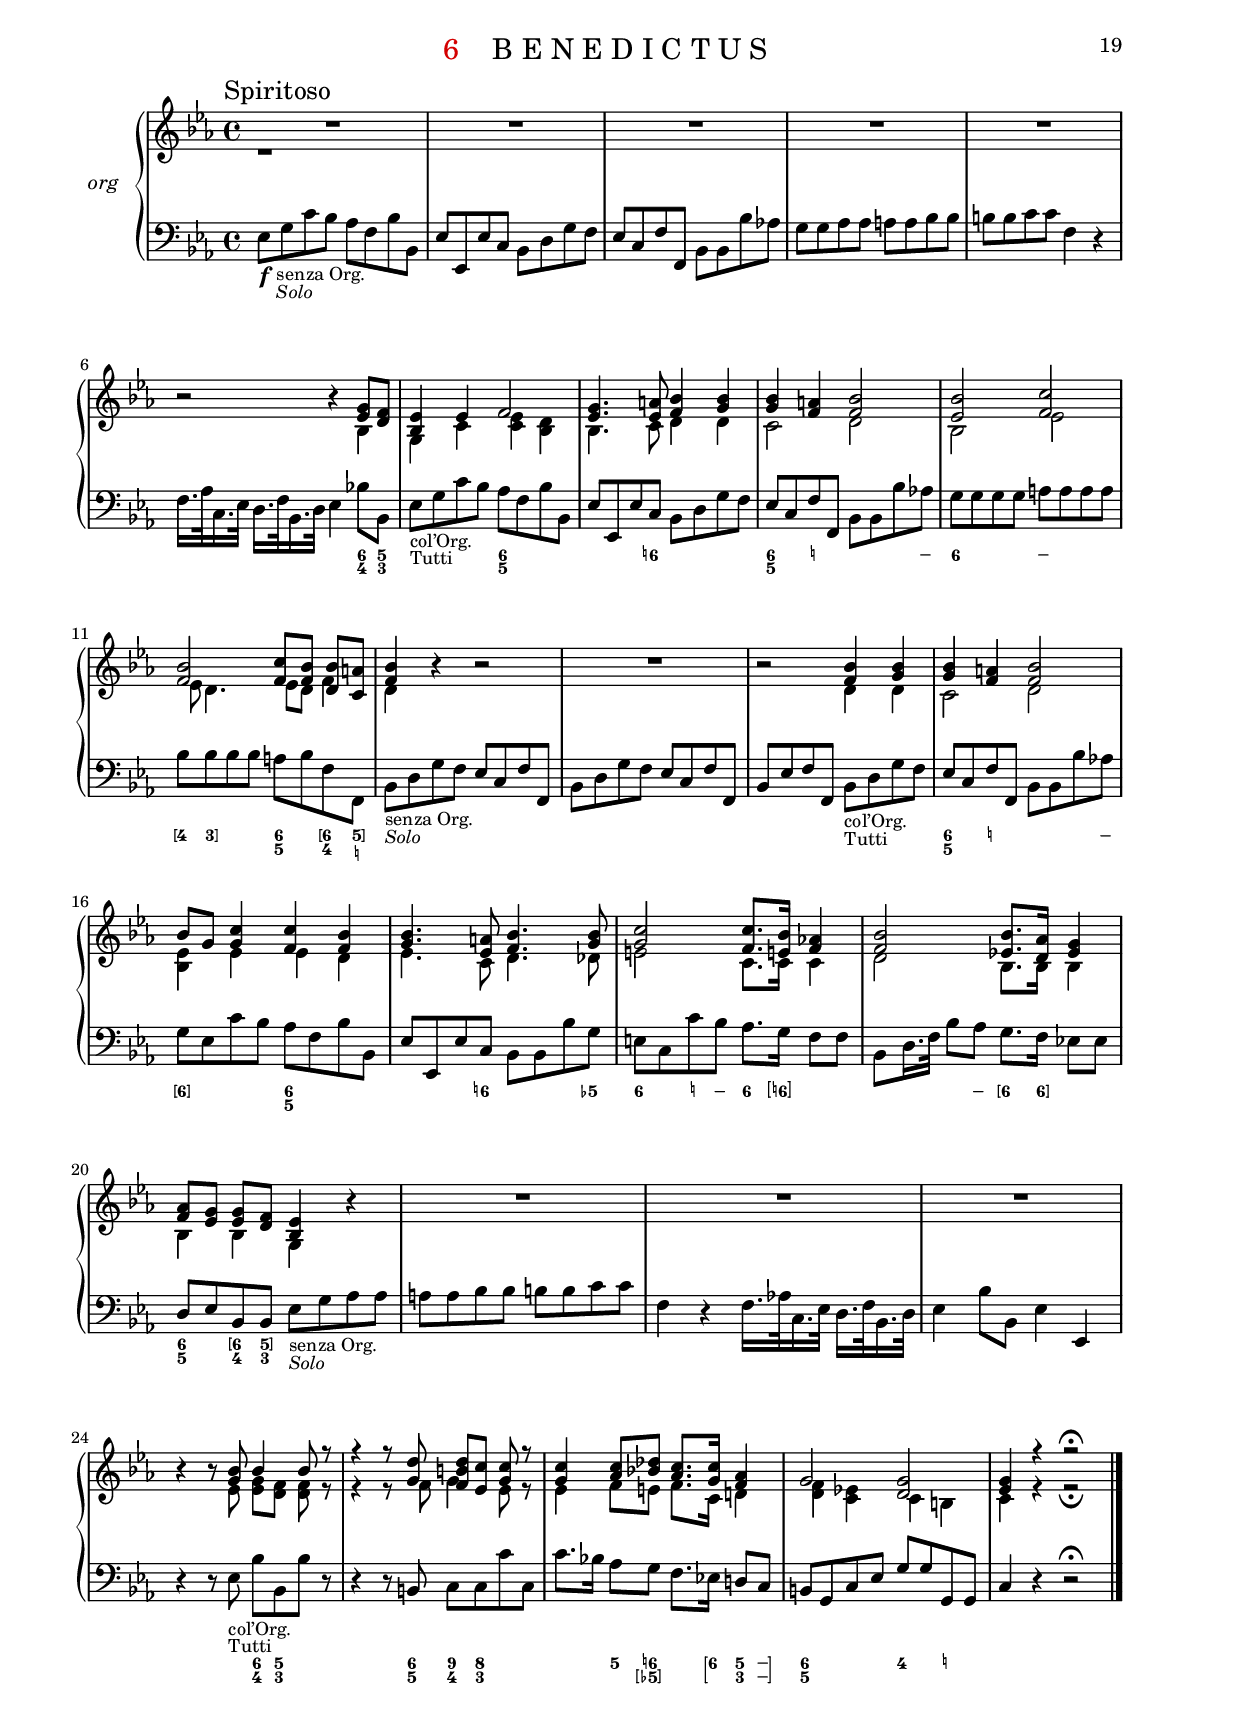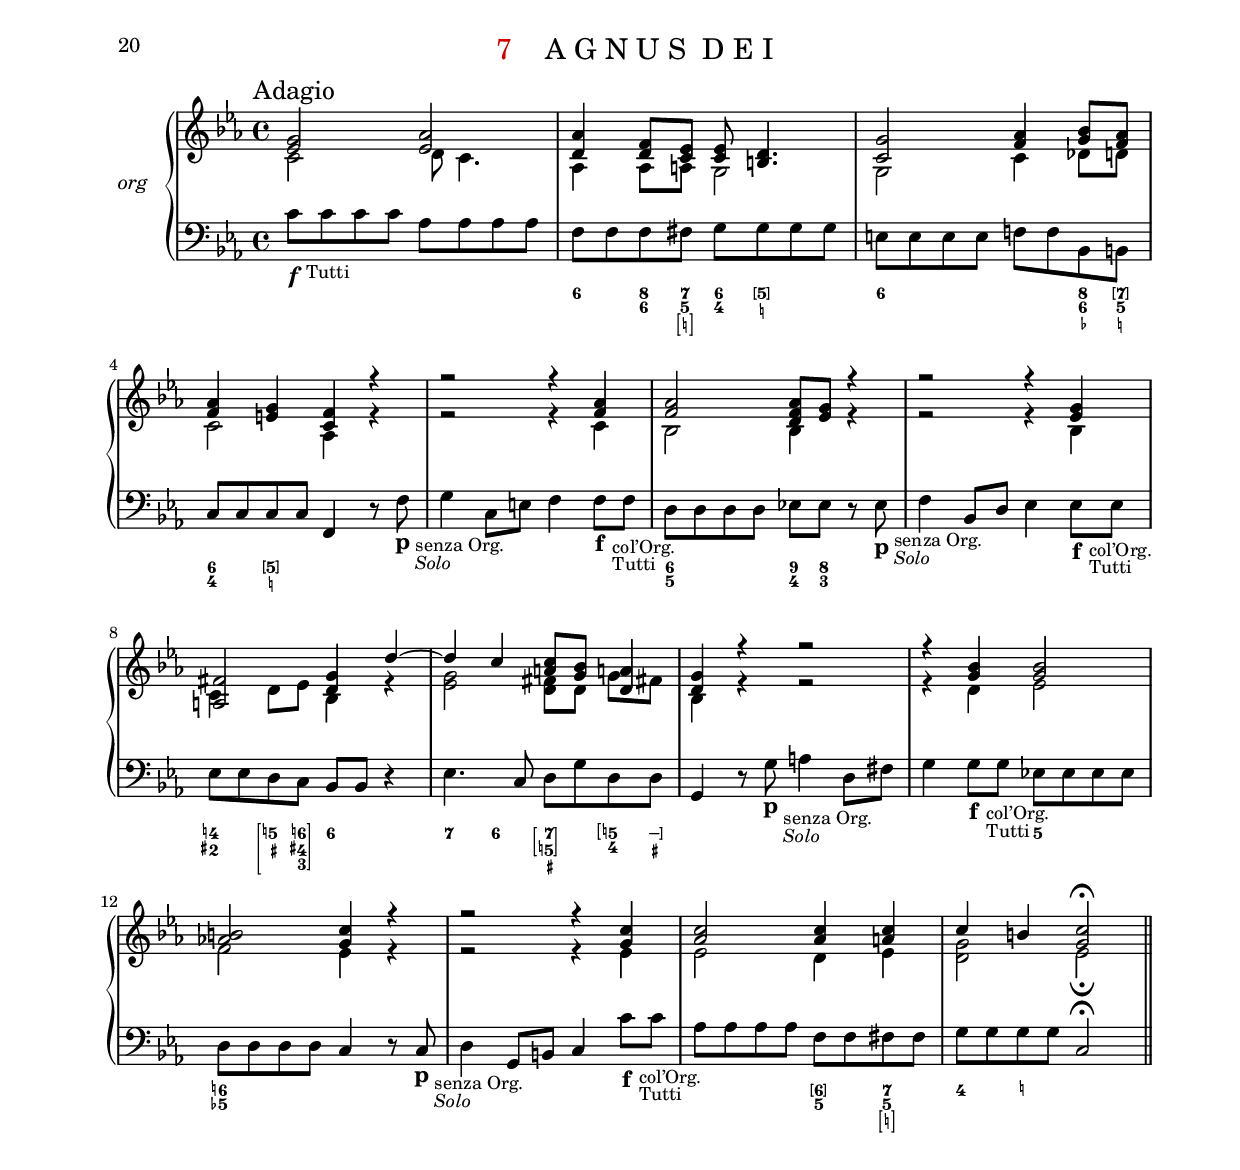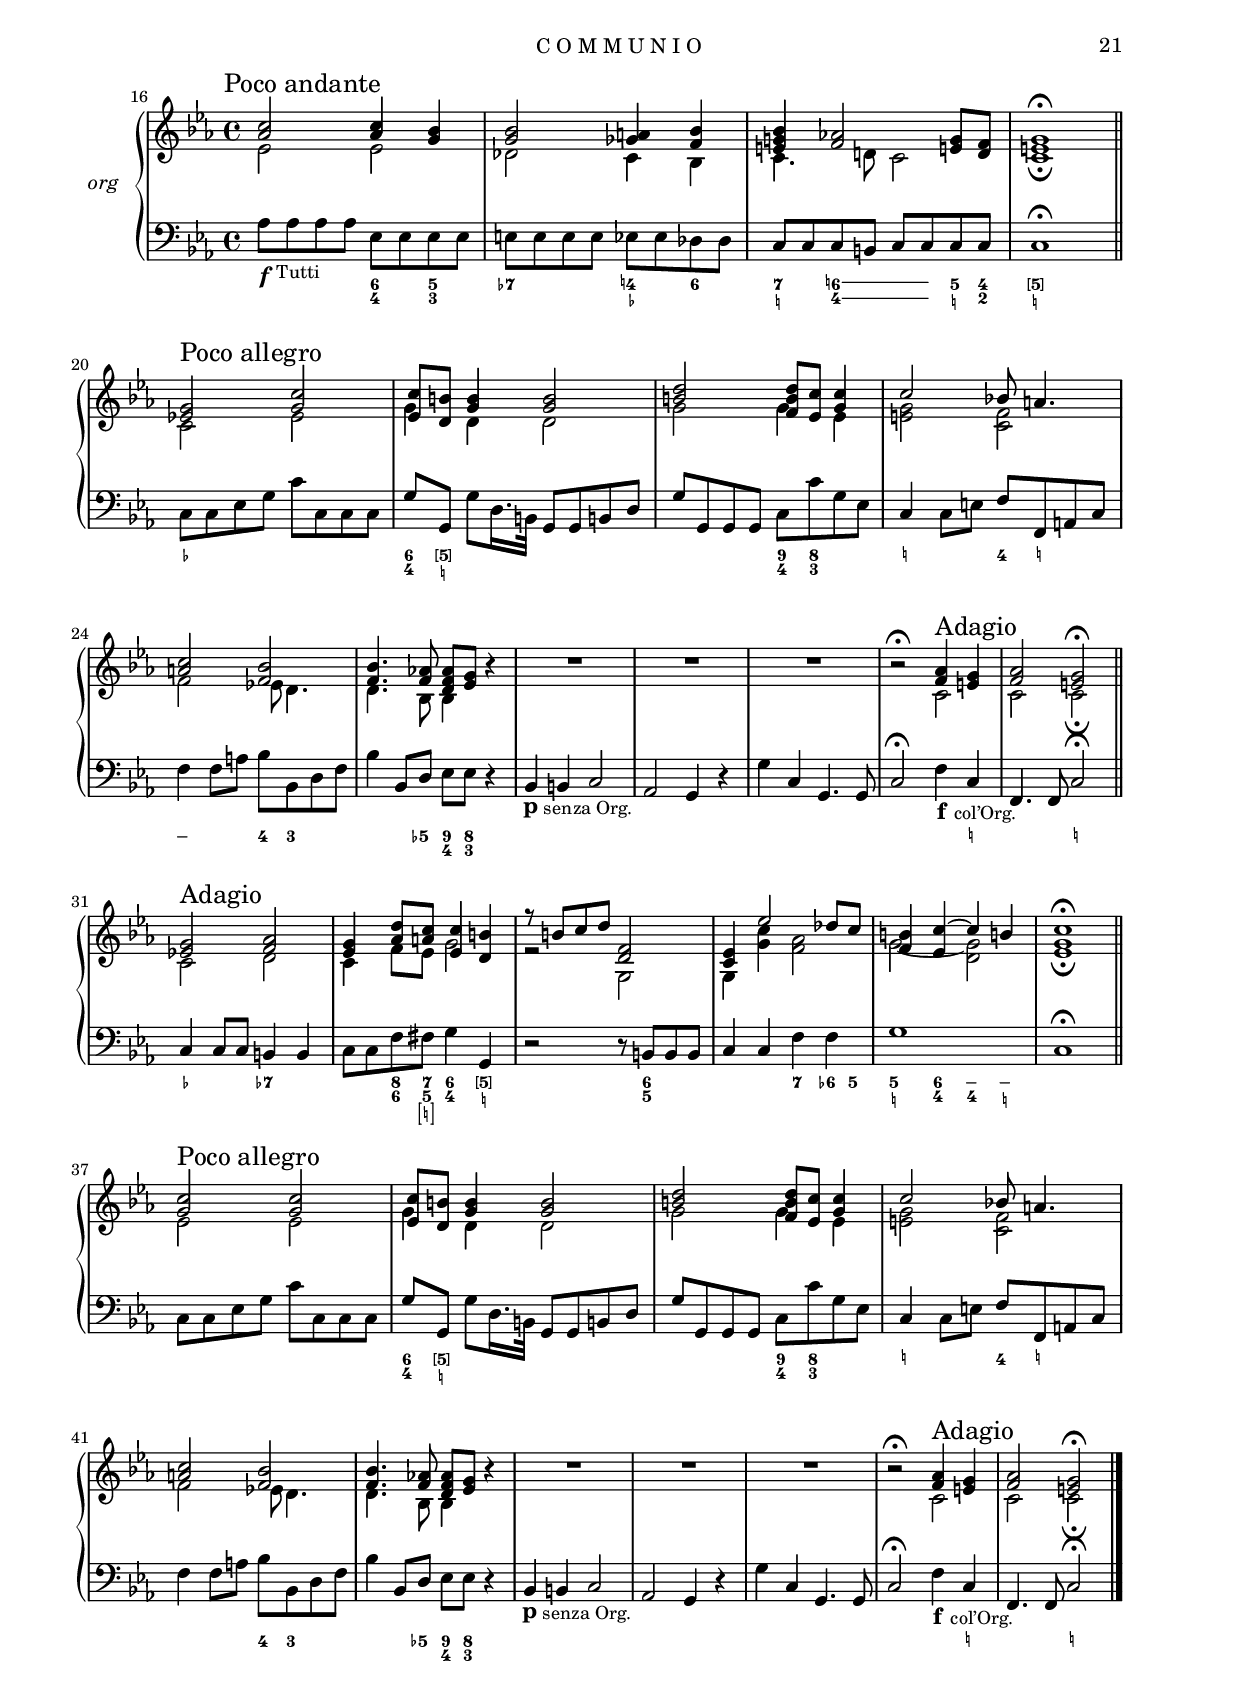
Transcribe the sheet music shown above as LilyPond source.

\version "2.22.0"

\include "../definitions.ly"

\paper {
  indent = 1\cm
  top-margin = 1\cm
  system-separator-markup = ##f
  system-system-spacing =
    #'((basic-distance . 17)
       (minimum-distance . 17)
       (padding . -100)
       (stretchability . 0))

  top-system-spacing =
    #'((basic-distance . 10)
       (minimum-distance . 10)
       (padding . -100)
       (stretchability . 0))

  top-markup-spacing =
    #'((basic-distance . 0)
       (minimum-distance . 0)
       (padding . -100)
       (stretchability . 0))

  markup-system-spacing =
    #'((basic-distance . 10)
       (minimum-distance . 10)
       (padding . -100)
       (stretchability . 0))

  systems-per-page = #6
}

#(set-global-staff-size 17.82)

\layout {
  \context {
    \PianoStaff
    instrumentName = "org"
  }
}

\book {
  \bookpart {
    \header {
      number = "1"
      title = "I N T R O I T U S"
    }
    \paper { indent = 2\cm }
    \score {
      <<
        \new PianoStaff <<
          \set PianoStaff.instrumentName = "Organo"
          \new Staff { \IntroitusChords }
          \new Staff { \IntroitusOrgano }
        >>
        \new FiguredBass { \IntroitusBassFigures }
      >>
      \layout { }
      \midi { \tempo 4 = 70 }
    }
  }
  \bookpart {
    \header {
      number = "2"
      title = "K Y R I E"
    }
    \score {
      <<
        \new PianoStaff <<
          \new Staff { \KyrieChords }
          \new Staff { \KyrieOrgano }
        >>
        \new FiguredBass { \KyrieBassFigures }
      >>
      \layout { }
      \midi { \tempo 2 = 120 }
    }
  }
  \bookpart {
    \header {
      number = "3"
      title = "S E Q U E N T I A"
    }
    \score {
      <<
        \new PianoStaff <<
          \new Staff { \DiesIraeChords }
          \new Staff { \DiesIraeOrgano }
        >>
        \new FiguredBass { \DiesIraeBassFigures }
      >>
      \layout { }
      \midi { \tempo 2 = 80 }
    }
  }
  \bookpart {
    \header {
      subtitle = "L I B E R   S C R I P T U S"
    }
    \score {
      <<
        \new PianoStaff <<
          \new Staff { \LiberChords }
          \new Staff { \LiberOrgano }
        >>
        \new FiguredBass { \LiberBassFigures }
      >>
      \layout { }
      \midi { \tempo 4 = 70 }
    }
  }
  \bookpart {
    \header {
      subtitle = "R E C O R D A R E"
    }
    \score {
      <<
        \new PianoStaff <<
          \new Staff { \RecordareChords }
          \new Staff { \RecordareOrgano }
        >>
        \new FiguredBass { \RecordareBassFigures }
      >>
      \layout { }
      \midi { \tempo 4 = 70 }
    }
  }
  \bookpart {
    \header {
      subtitle = "C O N F U T A T I S"
    }
    \paper { systems-per-page = #3 }
    \score {
      <<
        \new PianoStaff <<
          \new Staff { \ConfutatisChords }
          \new Staff { \ConfutatisOrgano }
        >>
        \new FiguredBass { \ConfutatisBassFigures }
      >>
      \layout { }
      \midi { \tempo 4 = 70 }
    }
  }
  \bookpart {
    \header {
      subtitle = "L A C R Y M O S A"
    }
    \paper { page-count = #1 }
    \score {
      <<
        \new PianoStaff <<
          \new Staff { \LacrymosaChords }
          \new Staff { \LacrymosaOrgano }
        >>
        \new FiguredBass { \LacrymosaBassFigures }
      >>
      \layout { }
      \midi { \tempo 2 = 90 }
    }
  }
  \bookpart {
    \header {
      number = "4"
      title = "O F F E R T O R I U M"
    }
    \score {
      <<
        \new PianoStaff <<
          \new Staff { \DomineChords }
          \new Staff { \DomineOrgano }
        >>
        \new FiguredBass { \DomineBassFigures }
      >>
      \layout { }
      \midi { \tempo 2 = 110 }
    }
  }
  \bookpart {
    \header {
      subtitle = "V E R S U S"
    }
    \score {
      <<
        \new PianoStaff <<
          \new Staff { \HostiasChords }
          \new Staff { \HostiasOrgano }
        >>
        \new FiguredBass { \HostiasBassFigures }
      >>
      \layout { }
      \midi { \tempo 2 = 110 }
    }
  }
  \bookpart {
    \header {
      number = "5"
      title = "S A N C T U S"
    }
    \paper { systems-per-page = #4 }
    \score {
      <<
        \new PianoStaff <<
          \new Staff { \SanctusChords }
          \new Staff { \SanctusOrgano }
        >>
        \new FiguredBass { \SanctusBassFigures }
      >>
      \layout { }
      \midi { \tempo 4 = 60 }
    }
  }
  \bookpart {
    \header {
      number = "6"
      title = "B E N E D I C T U S"
    }
    \score {
      <<
        \new PianoStaff <<
          \new Staff { \BenedictusChords }
          \new Staff { \BenedictusOrgano }
        >>
        \new FiguredBass { \BenedictusBassFigures }
      >>
      \layout { }
      \midi { \tempo 4 = 80 }
    }
  }
  \bookpart {
    \header {
      number = "7"
      title = "A G N U S  D E I"
    }
    \paper { systems-per-page = #4 }
    \score {
      <<
        \new PianoStaff <<
          \new Staff { \AgnusChords }
          \new Staff { \AgnusOrgano }
        >>
        \new FiguredBass { \AgnusBassFigures }
      >>
      \layout { }
      \midi { \tempo 4 = 50 }
    }
  }
  \bookpart {
    \header {
      subtitle = "C O M M U N I O"
    }
    \score {
      <<
        \new PianoStaff <<
          \new Staff { \LuxChords }
          \new Staff { \LuxOrgano }
        >>
        \new FiguredBass { \LuxBassFigures }
      >>
      \layout { }
      \midi { \tempo 4 = 50 }
    }
  }
}
